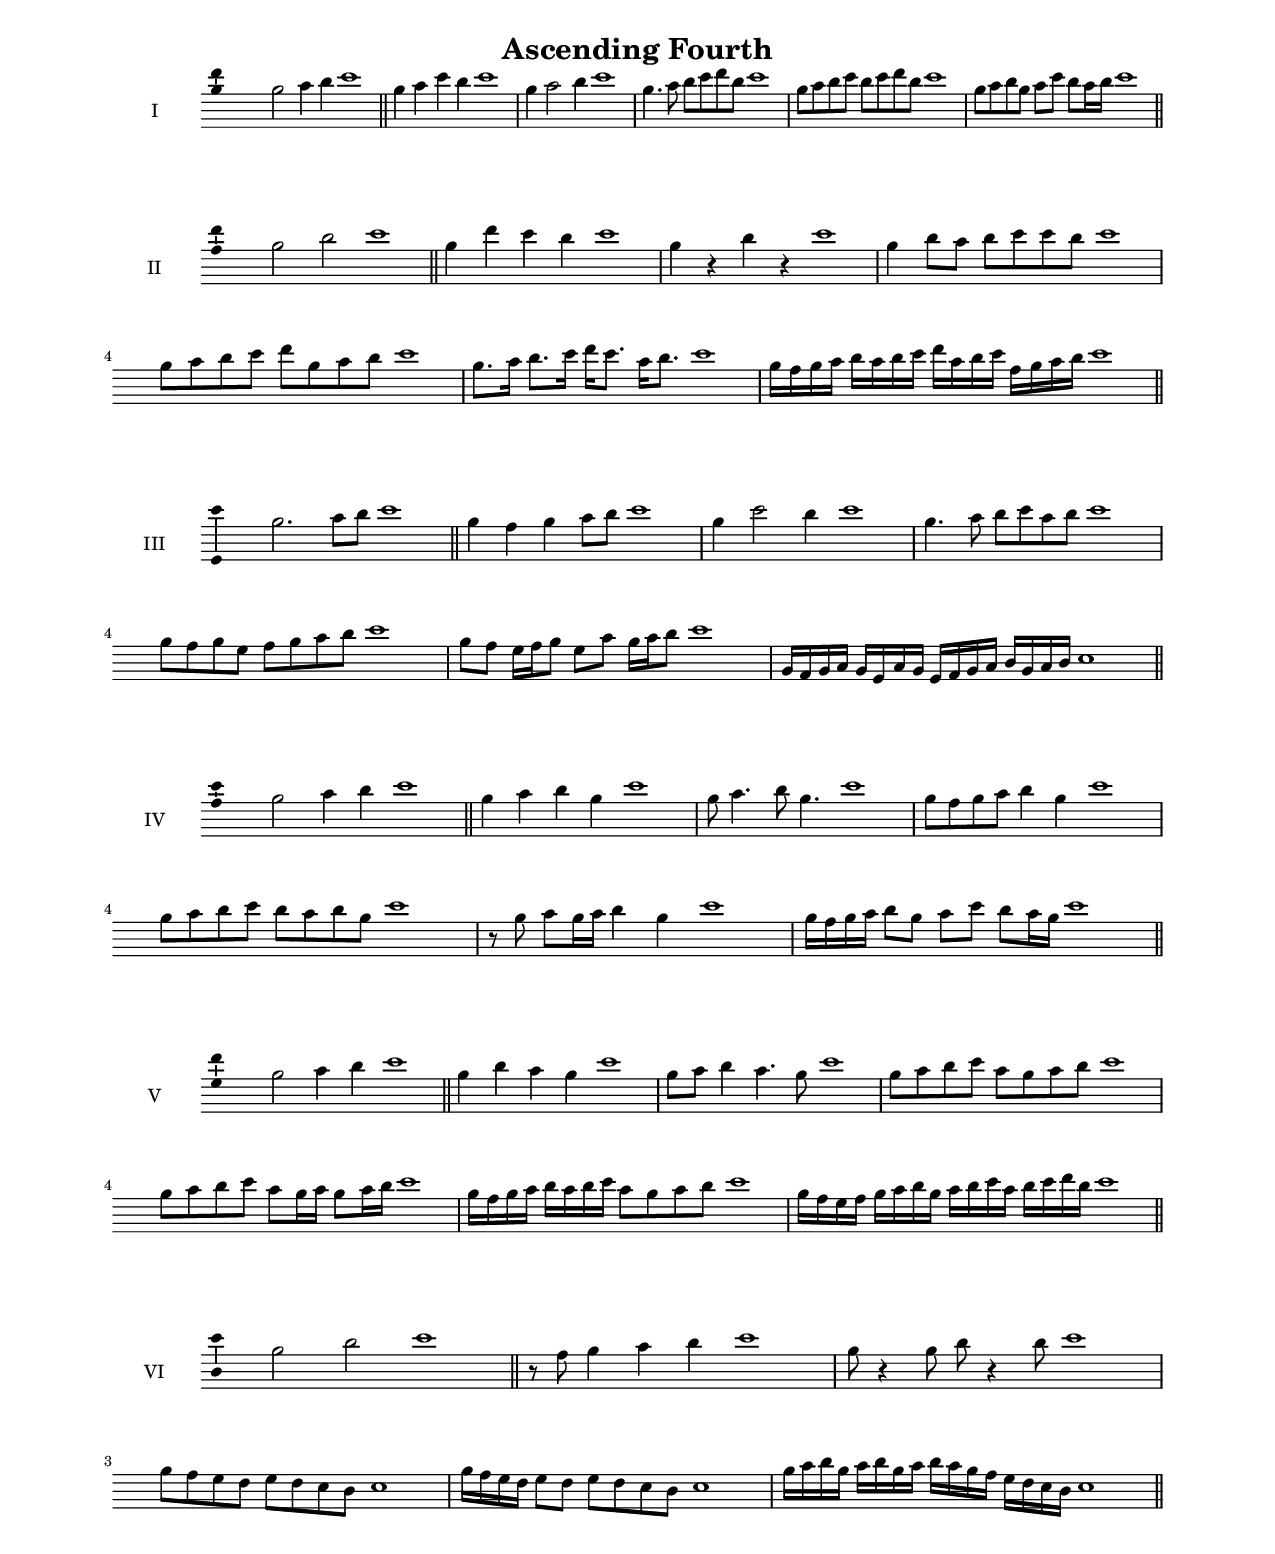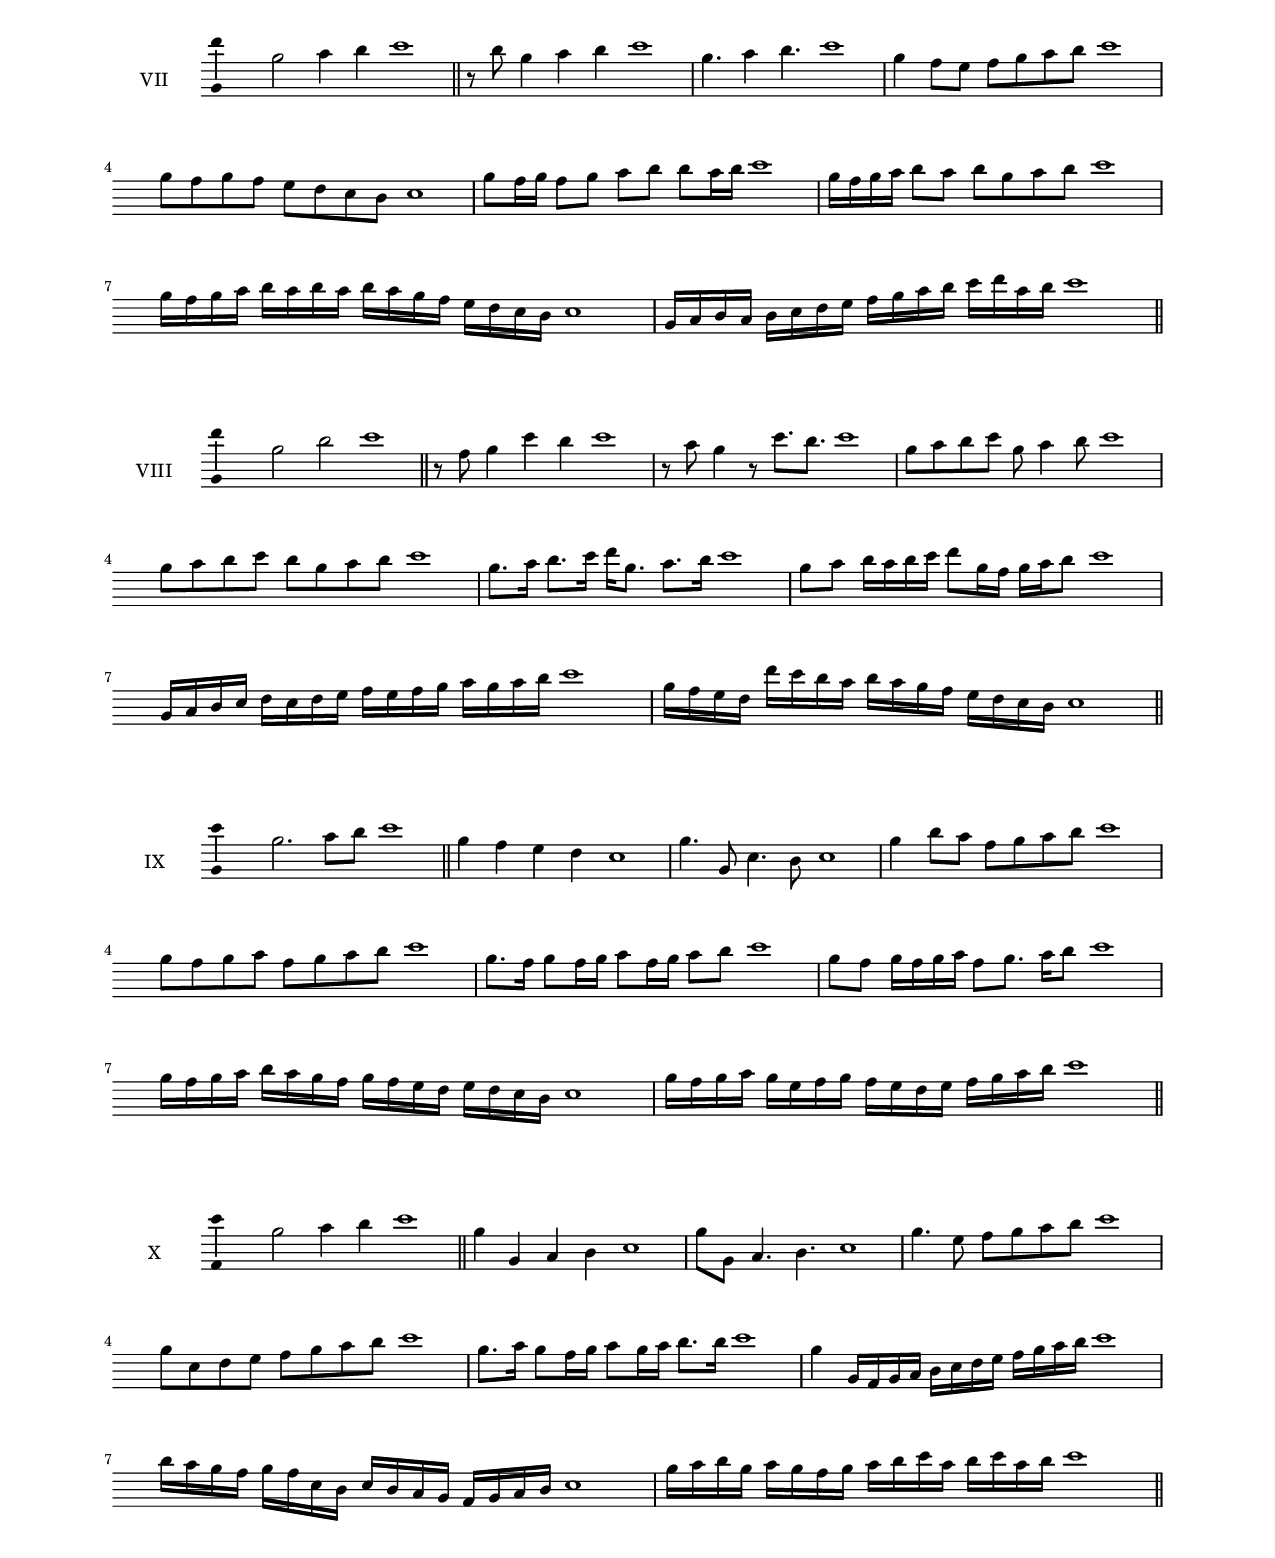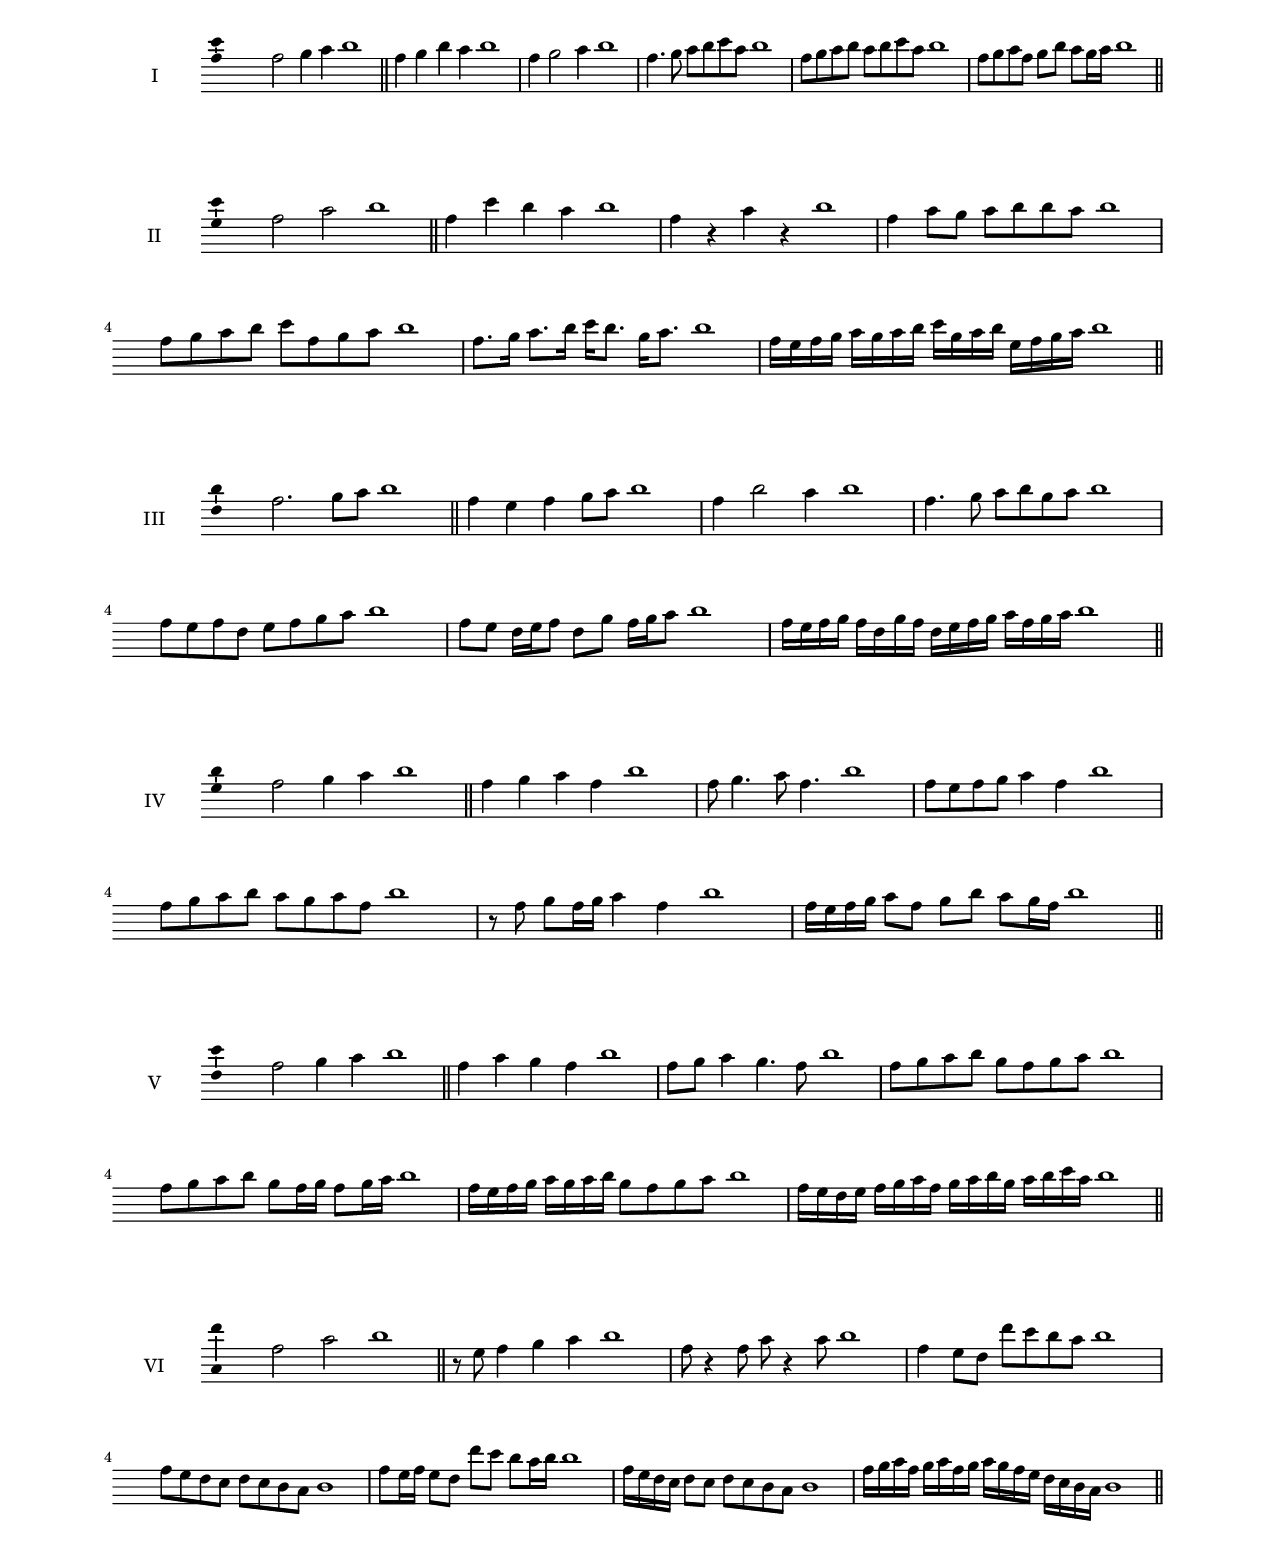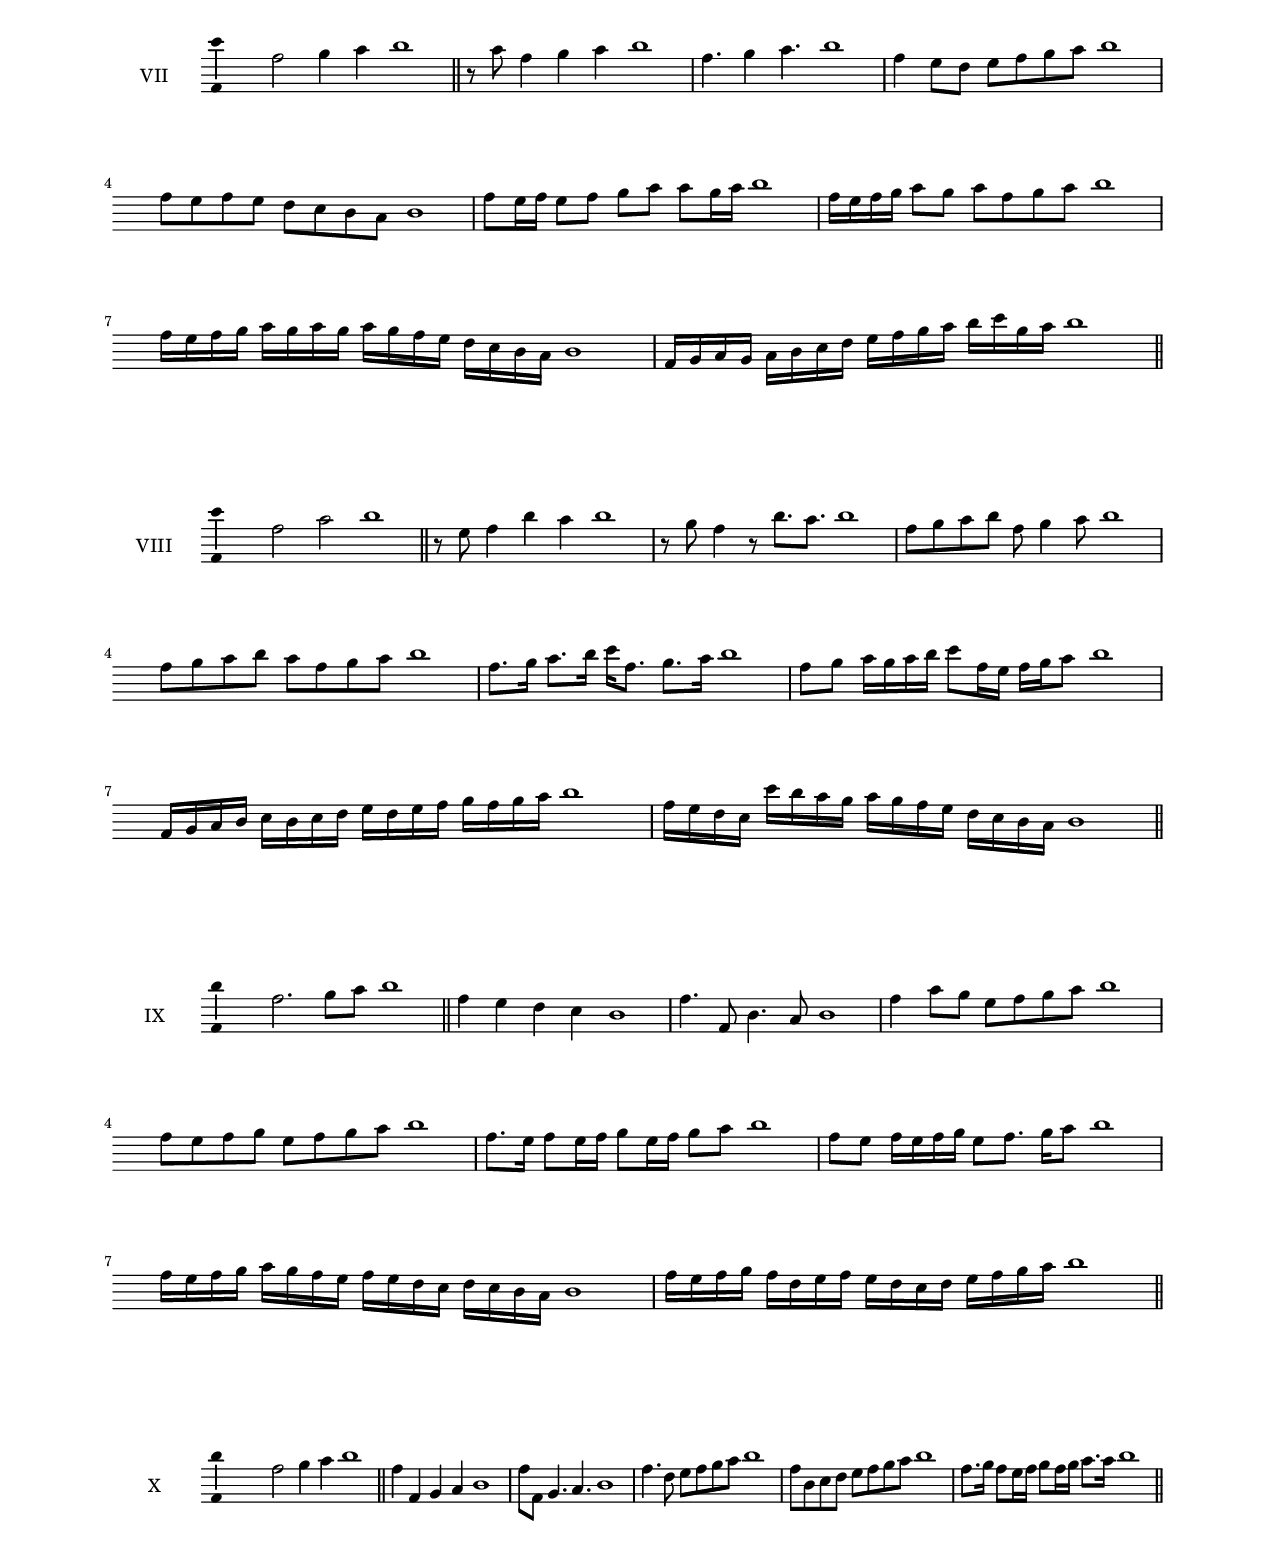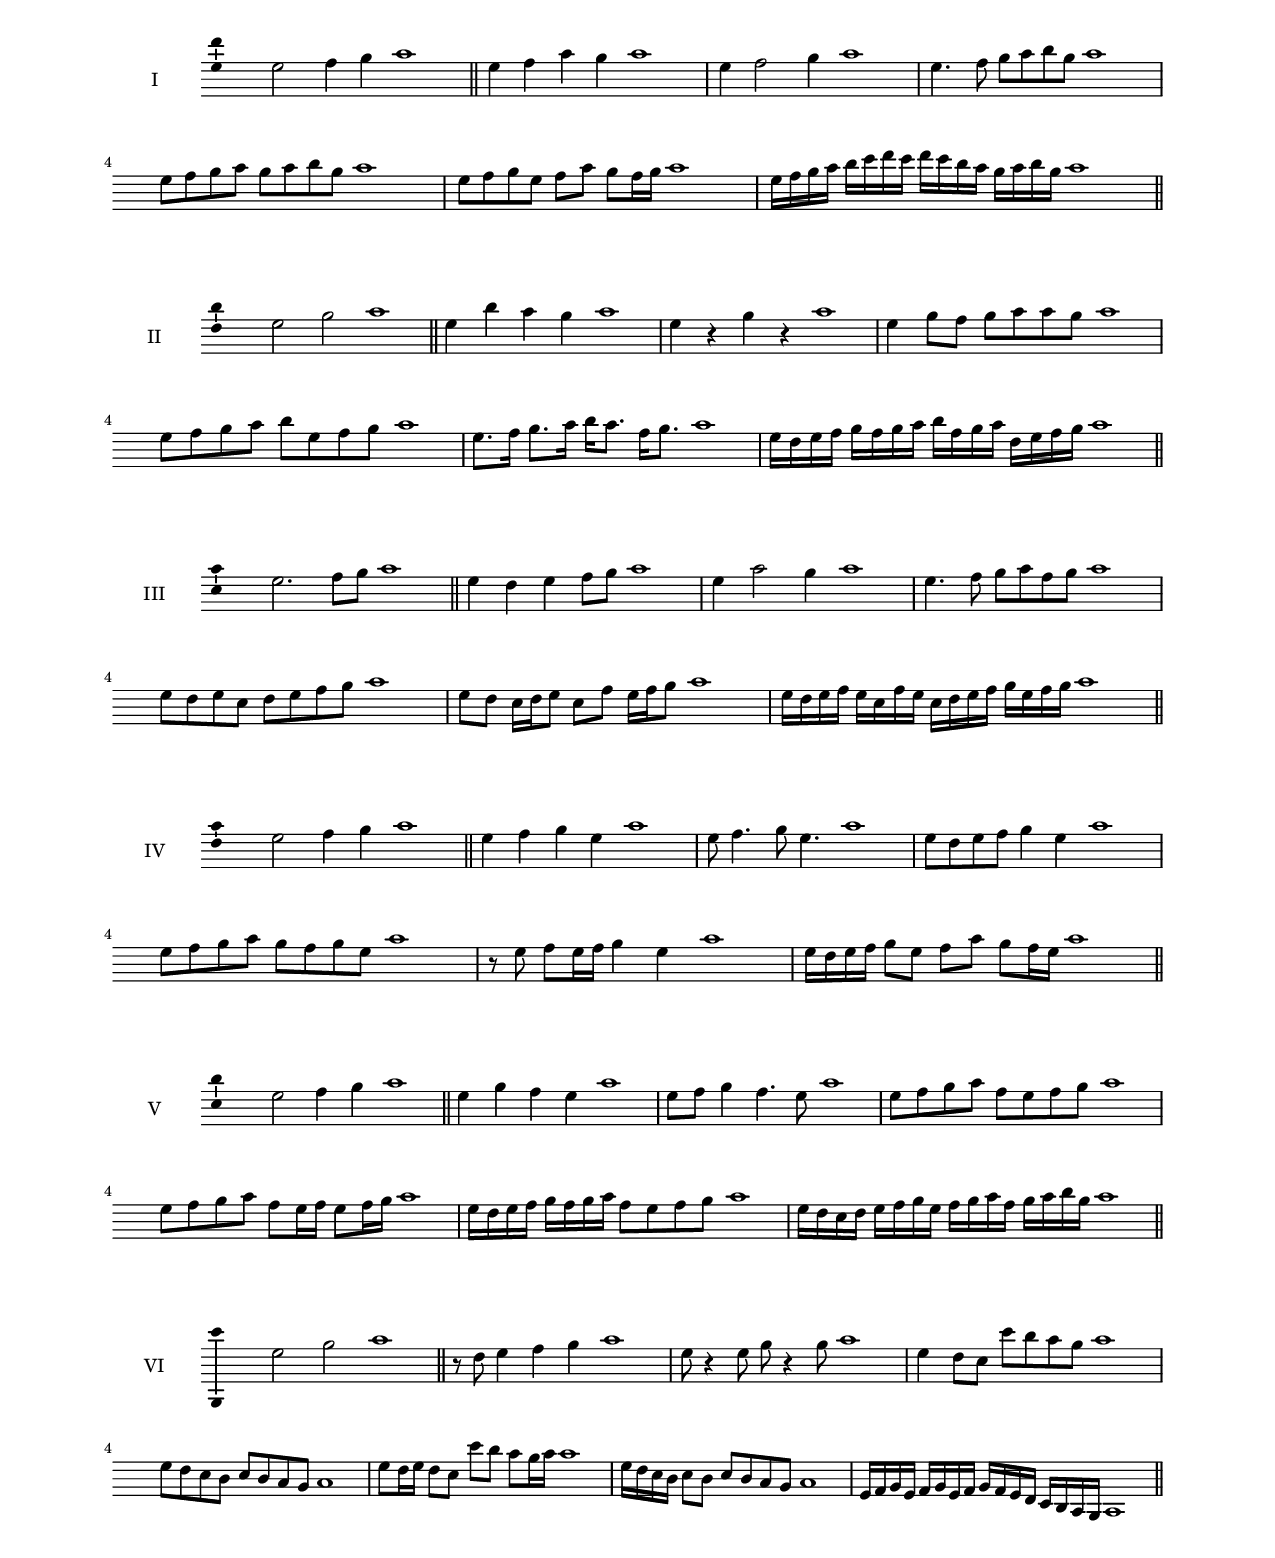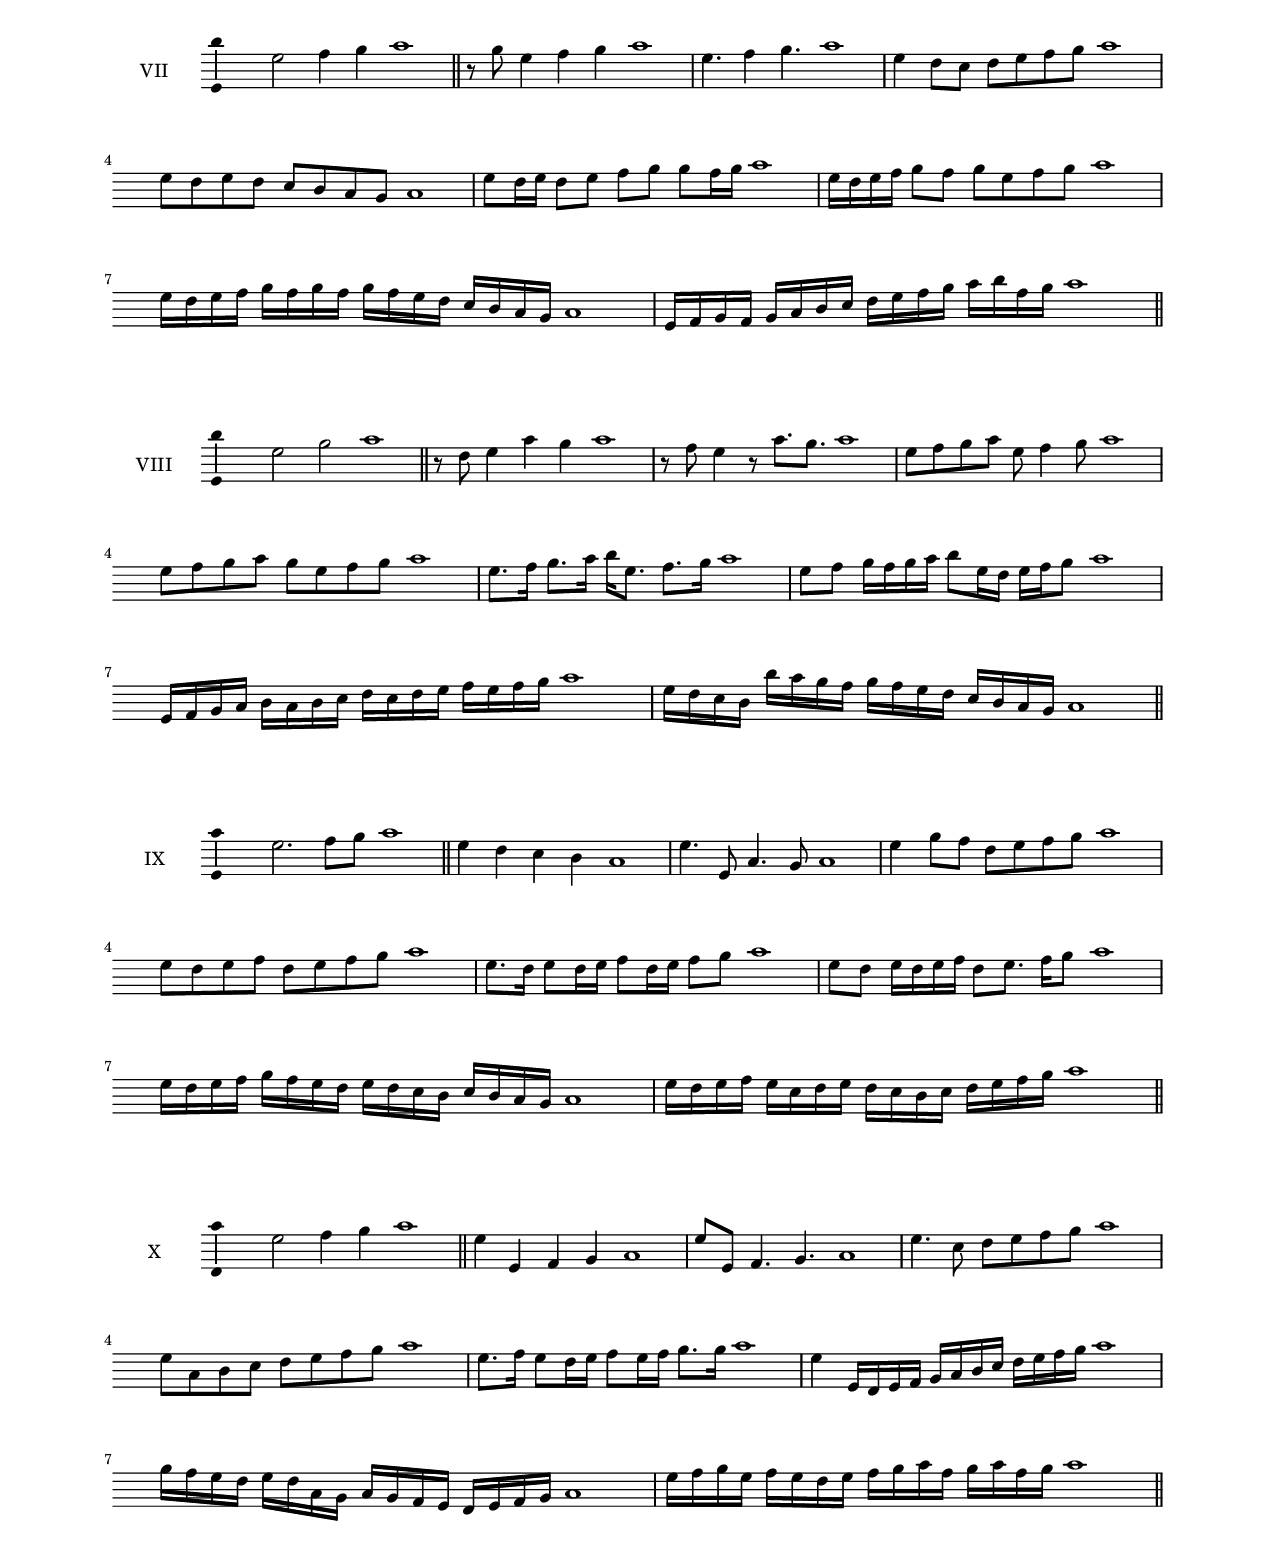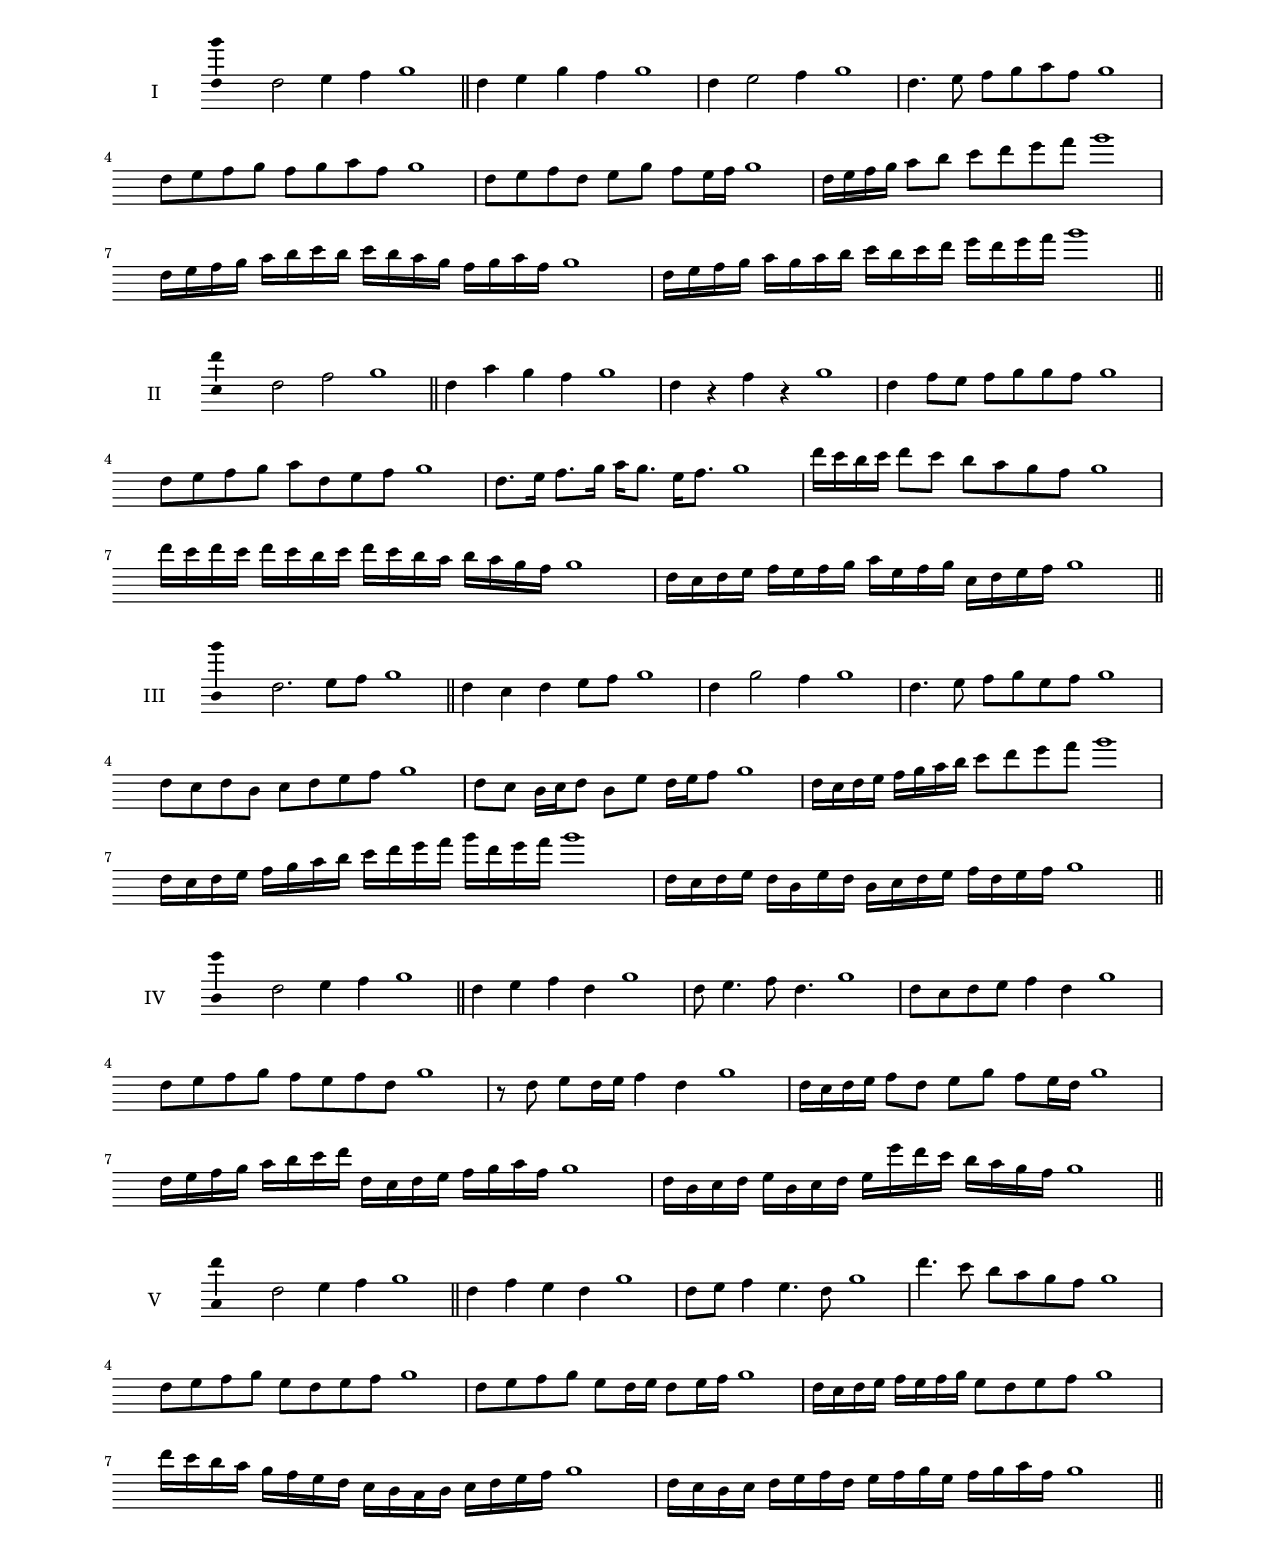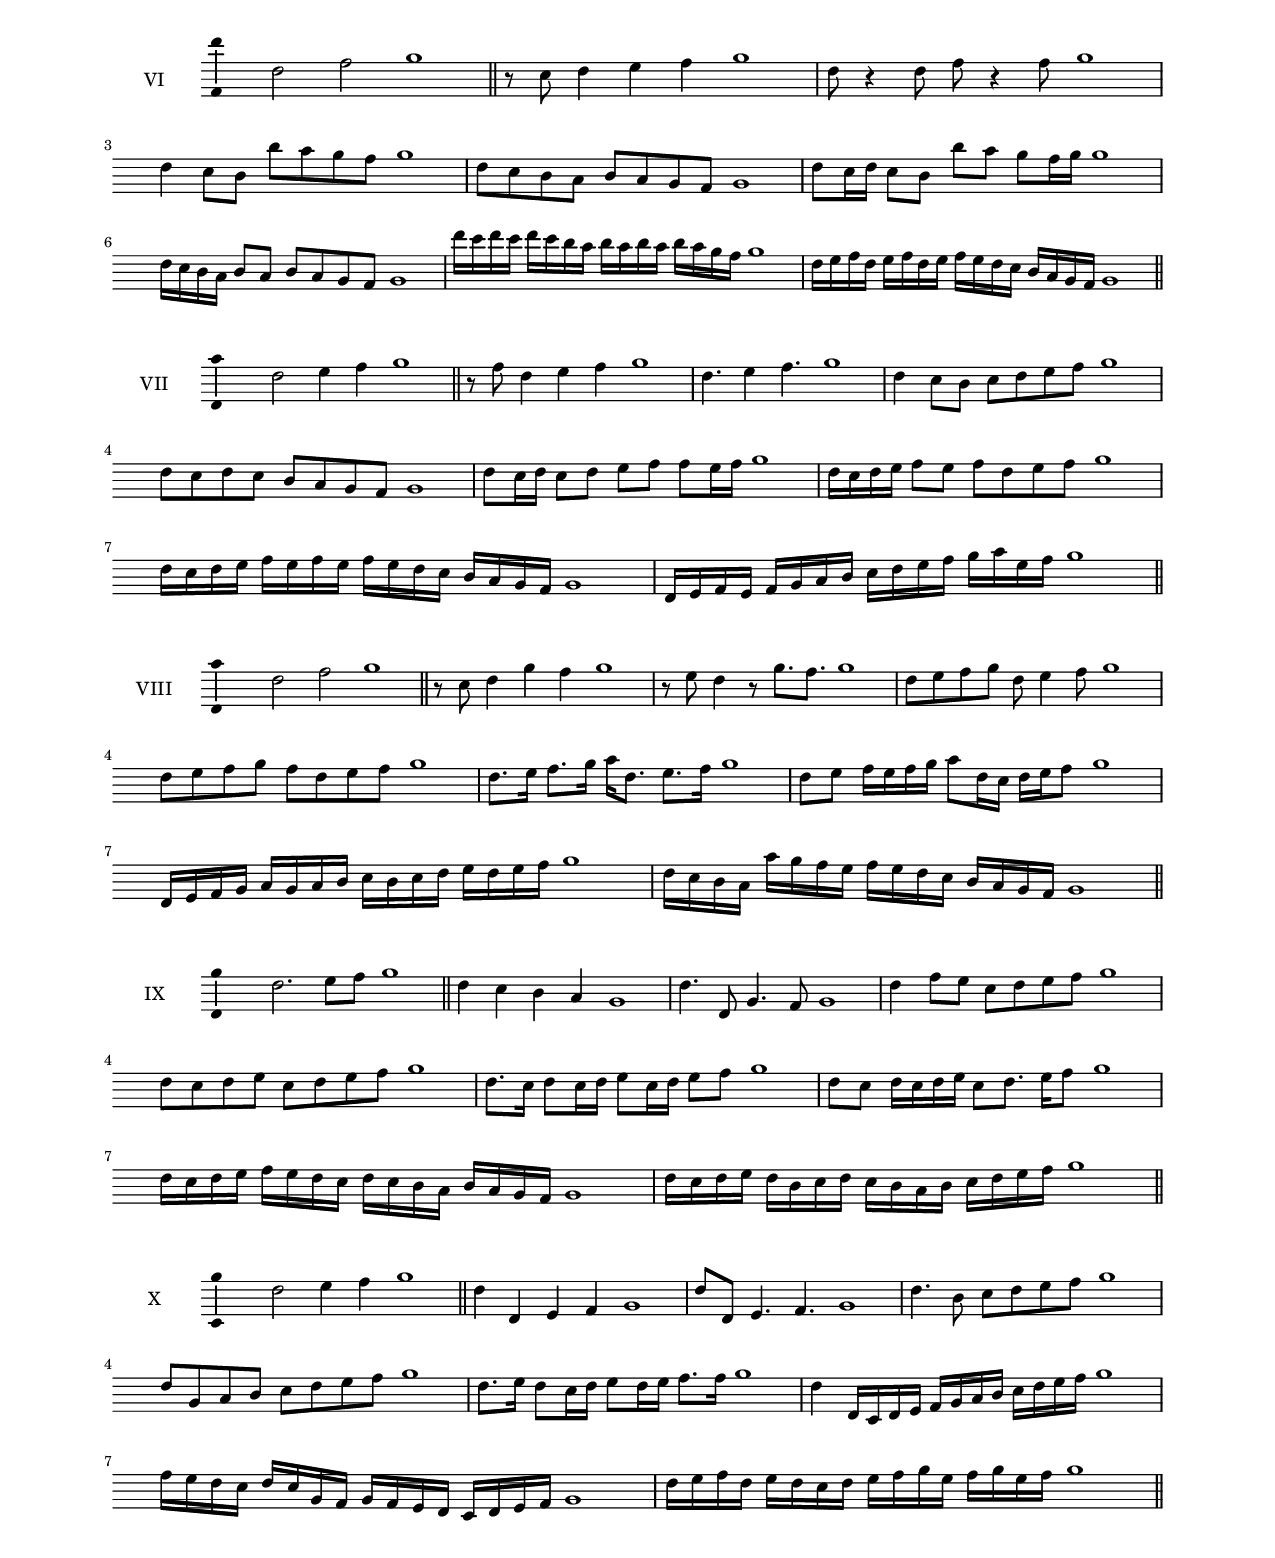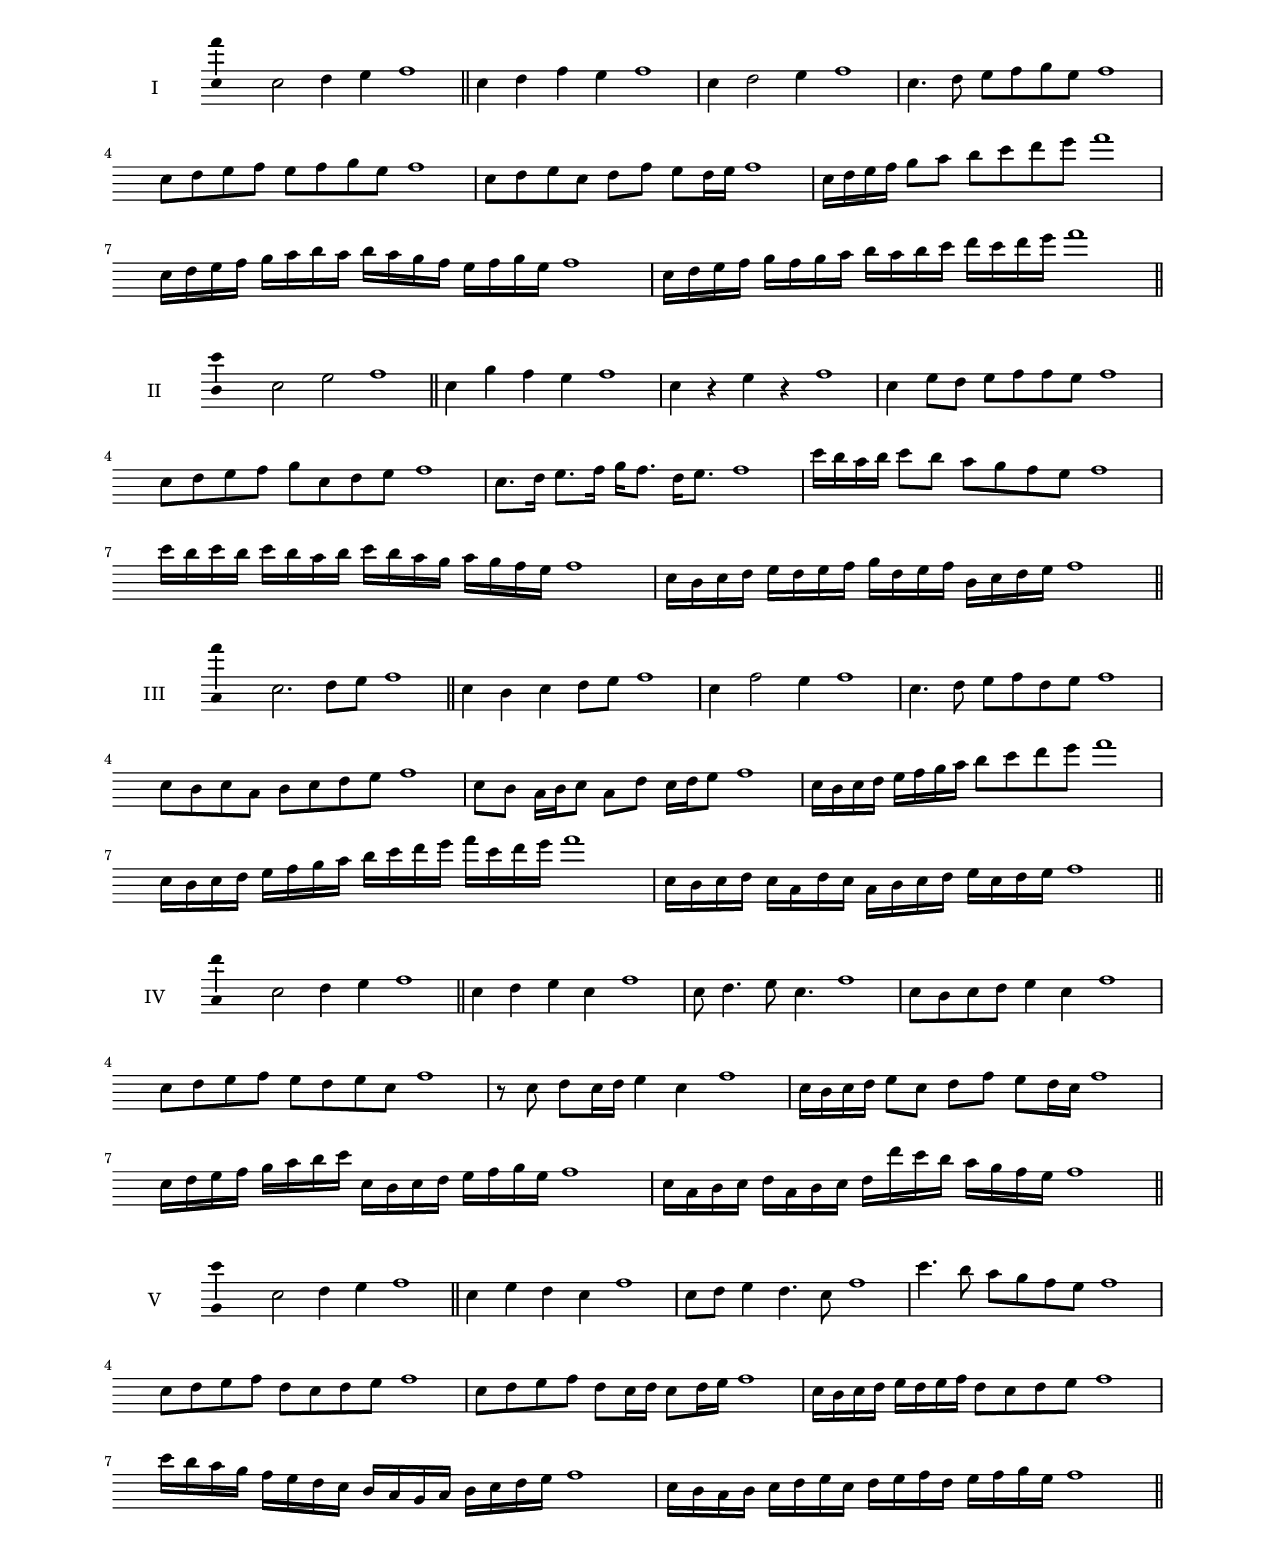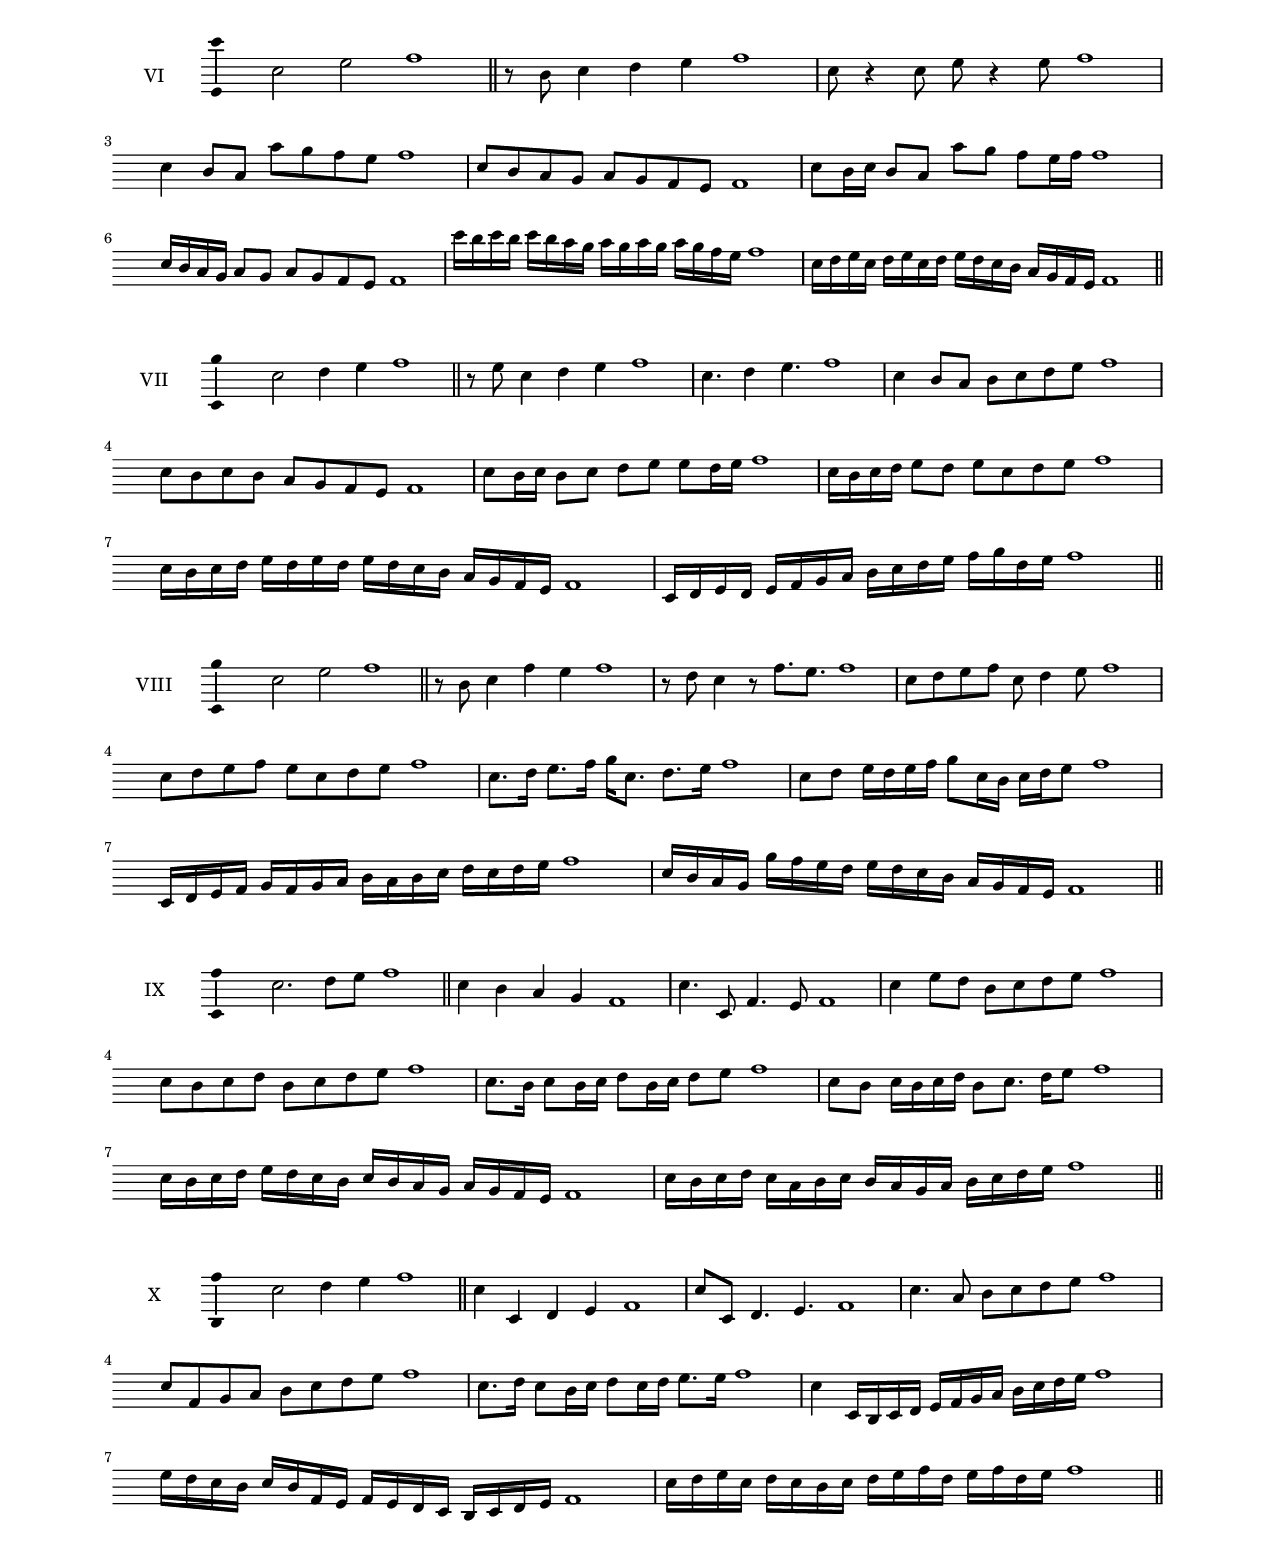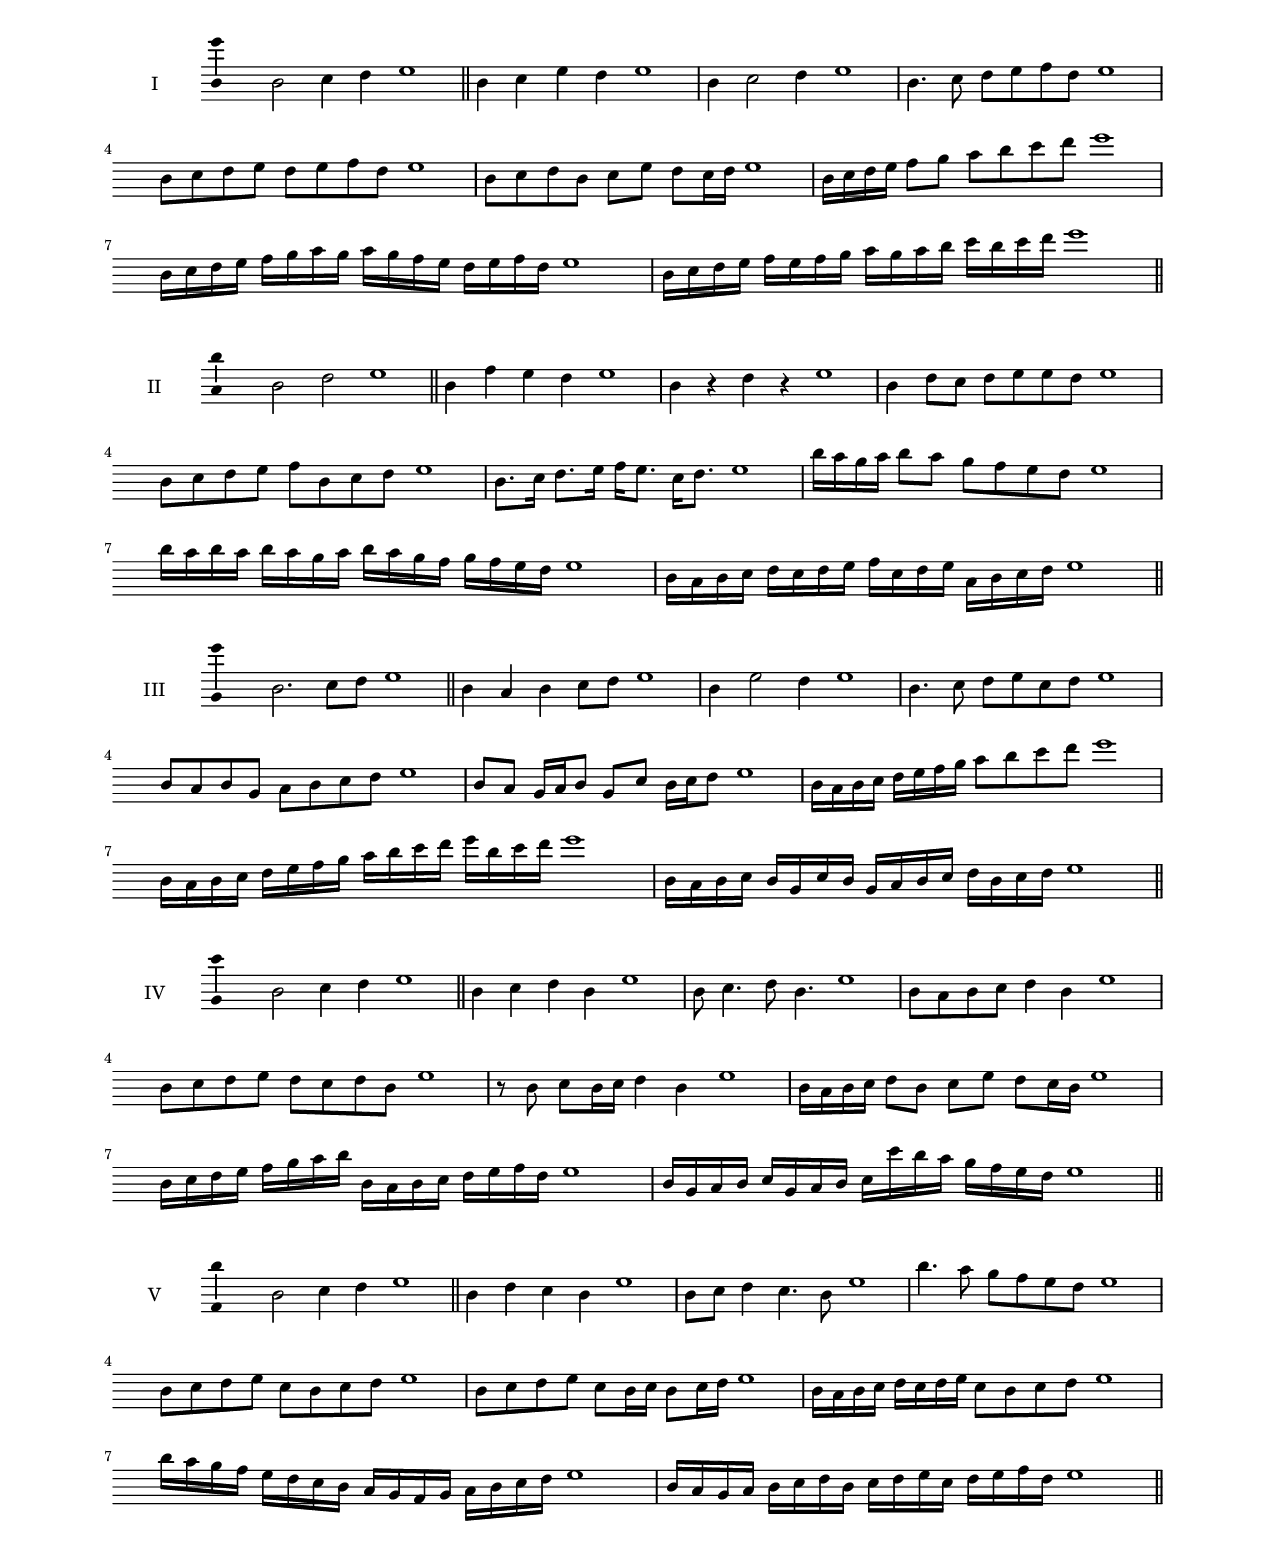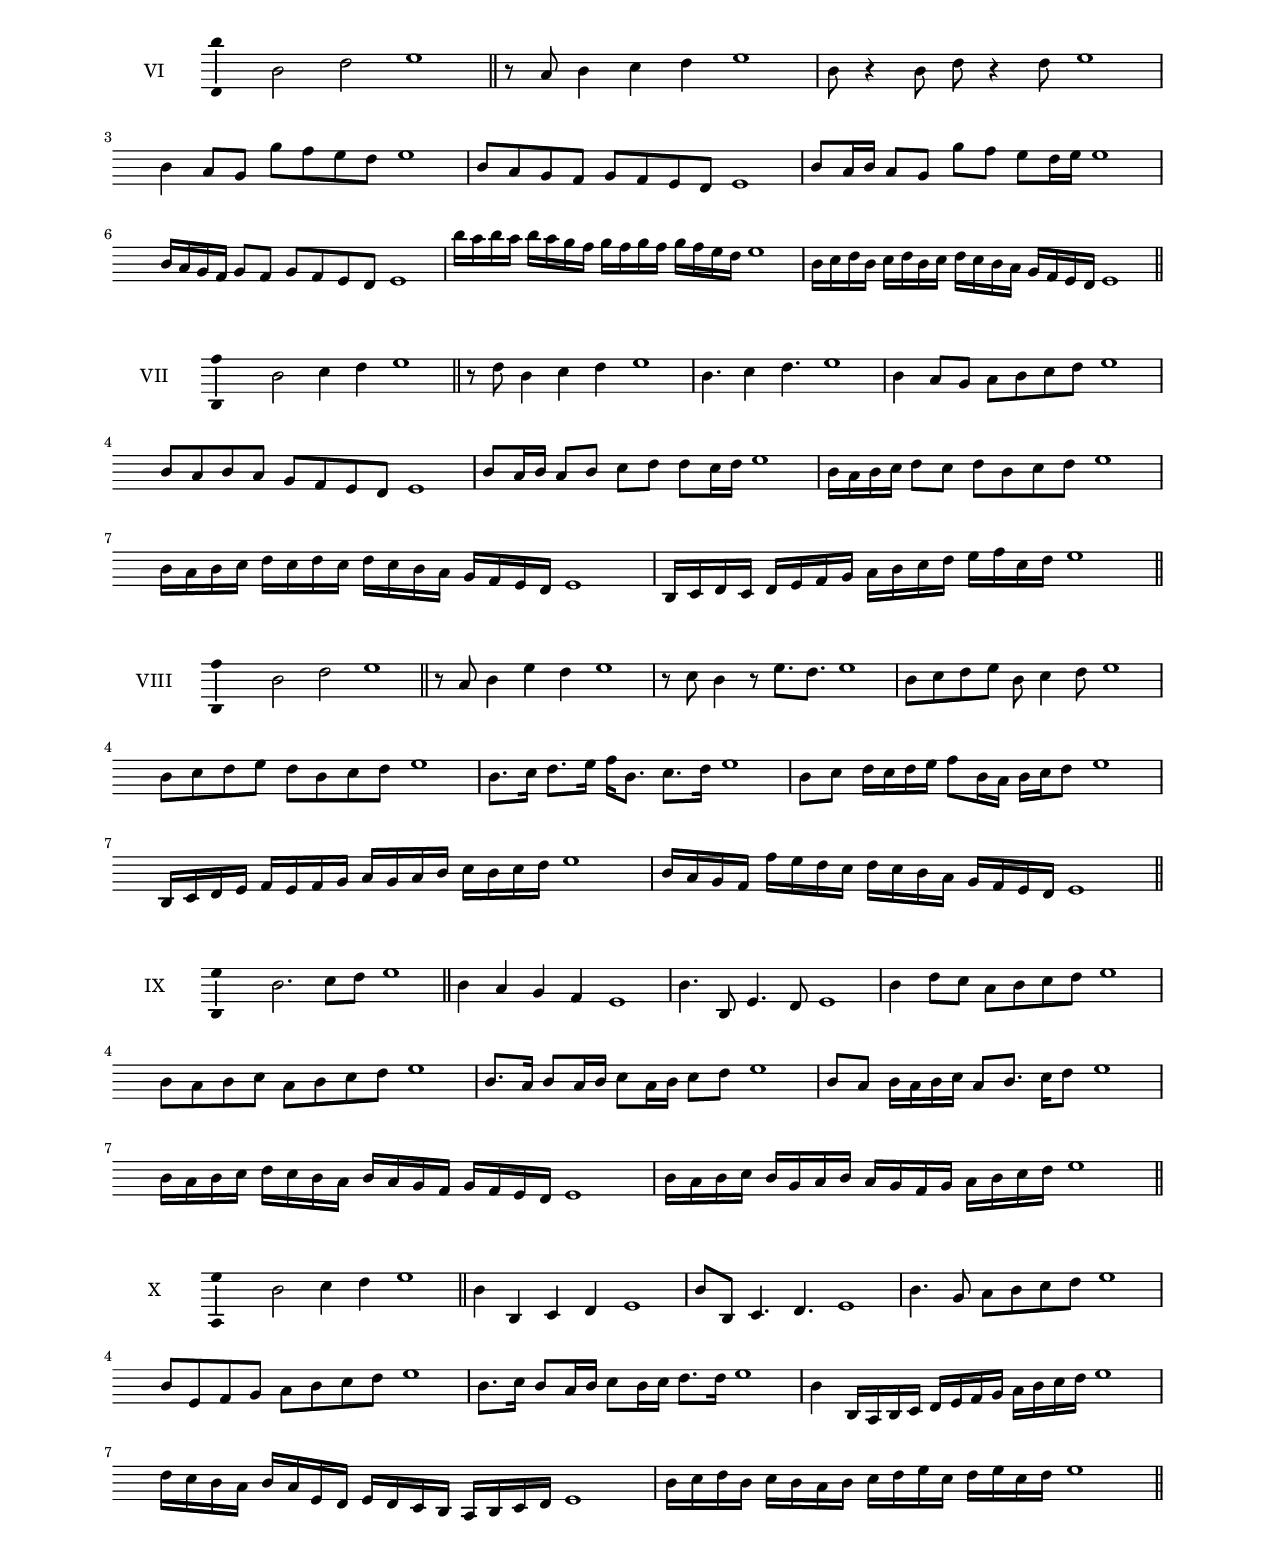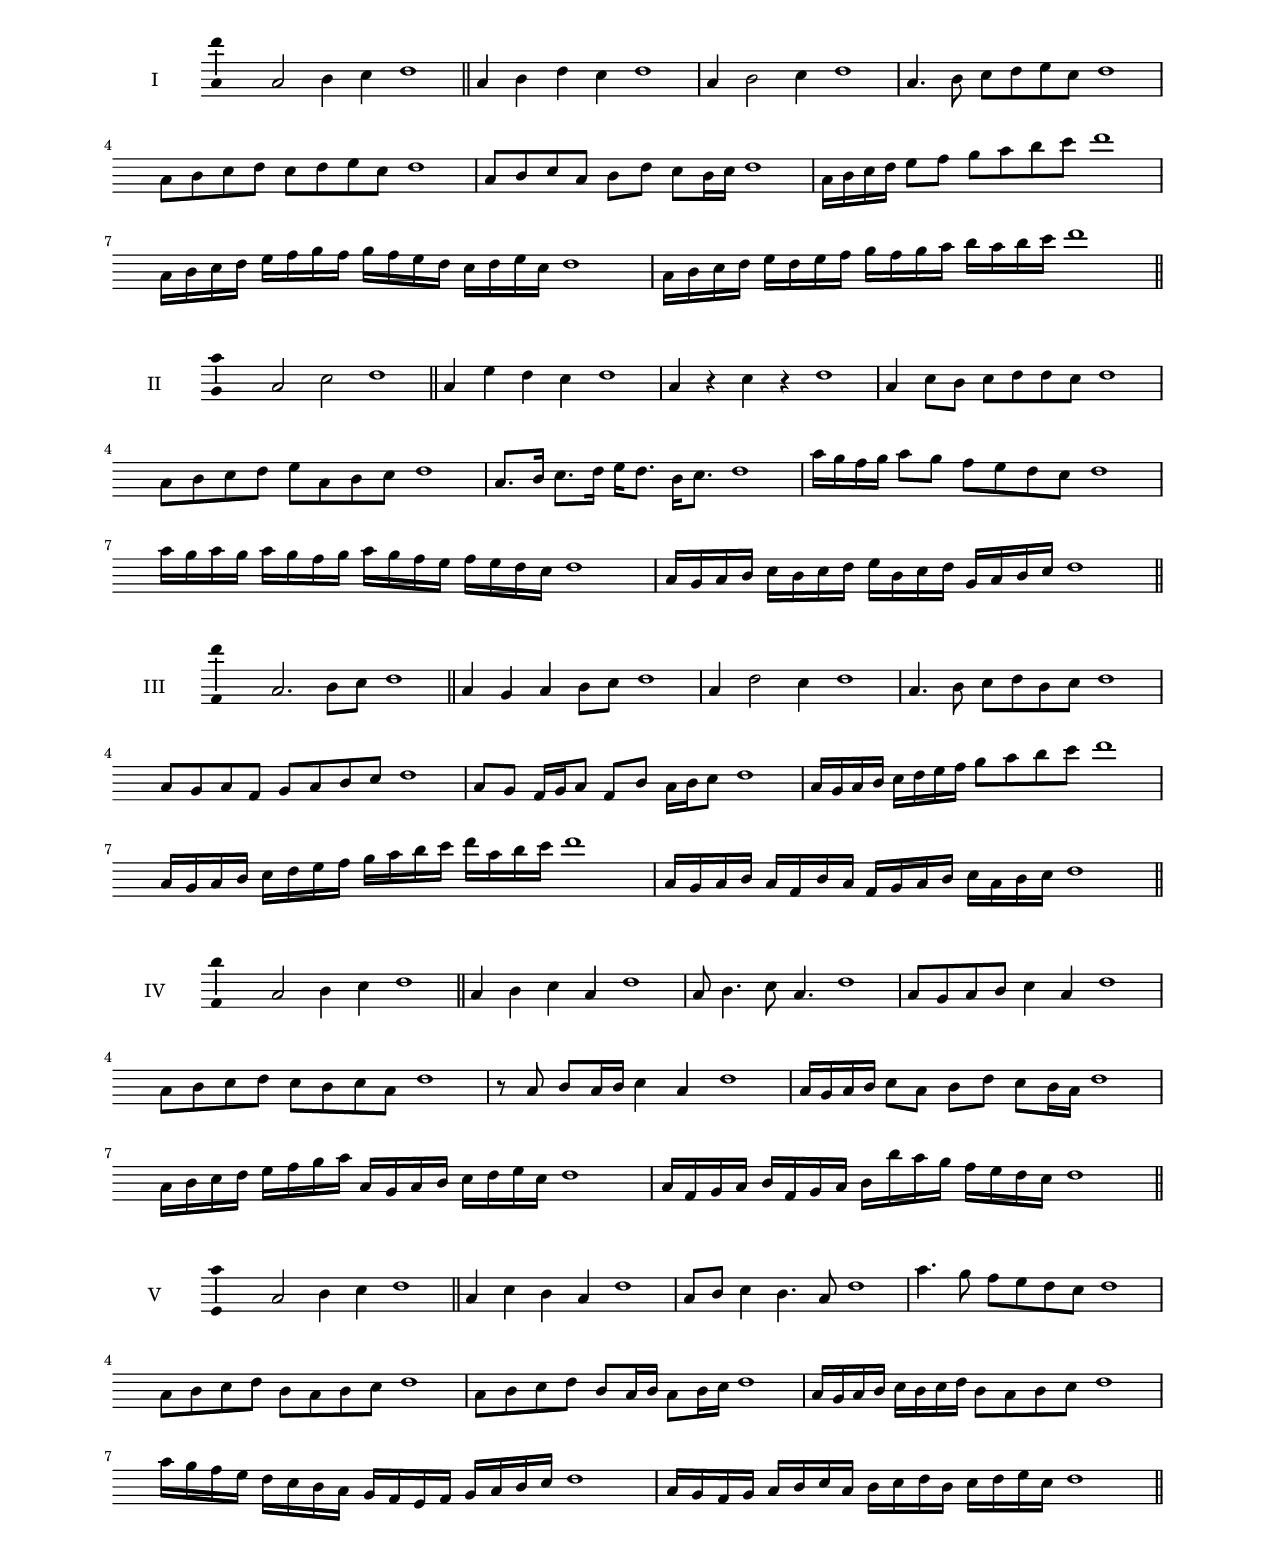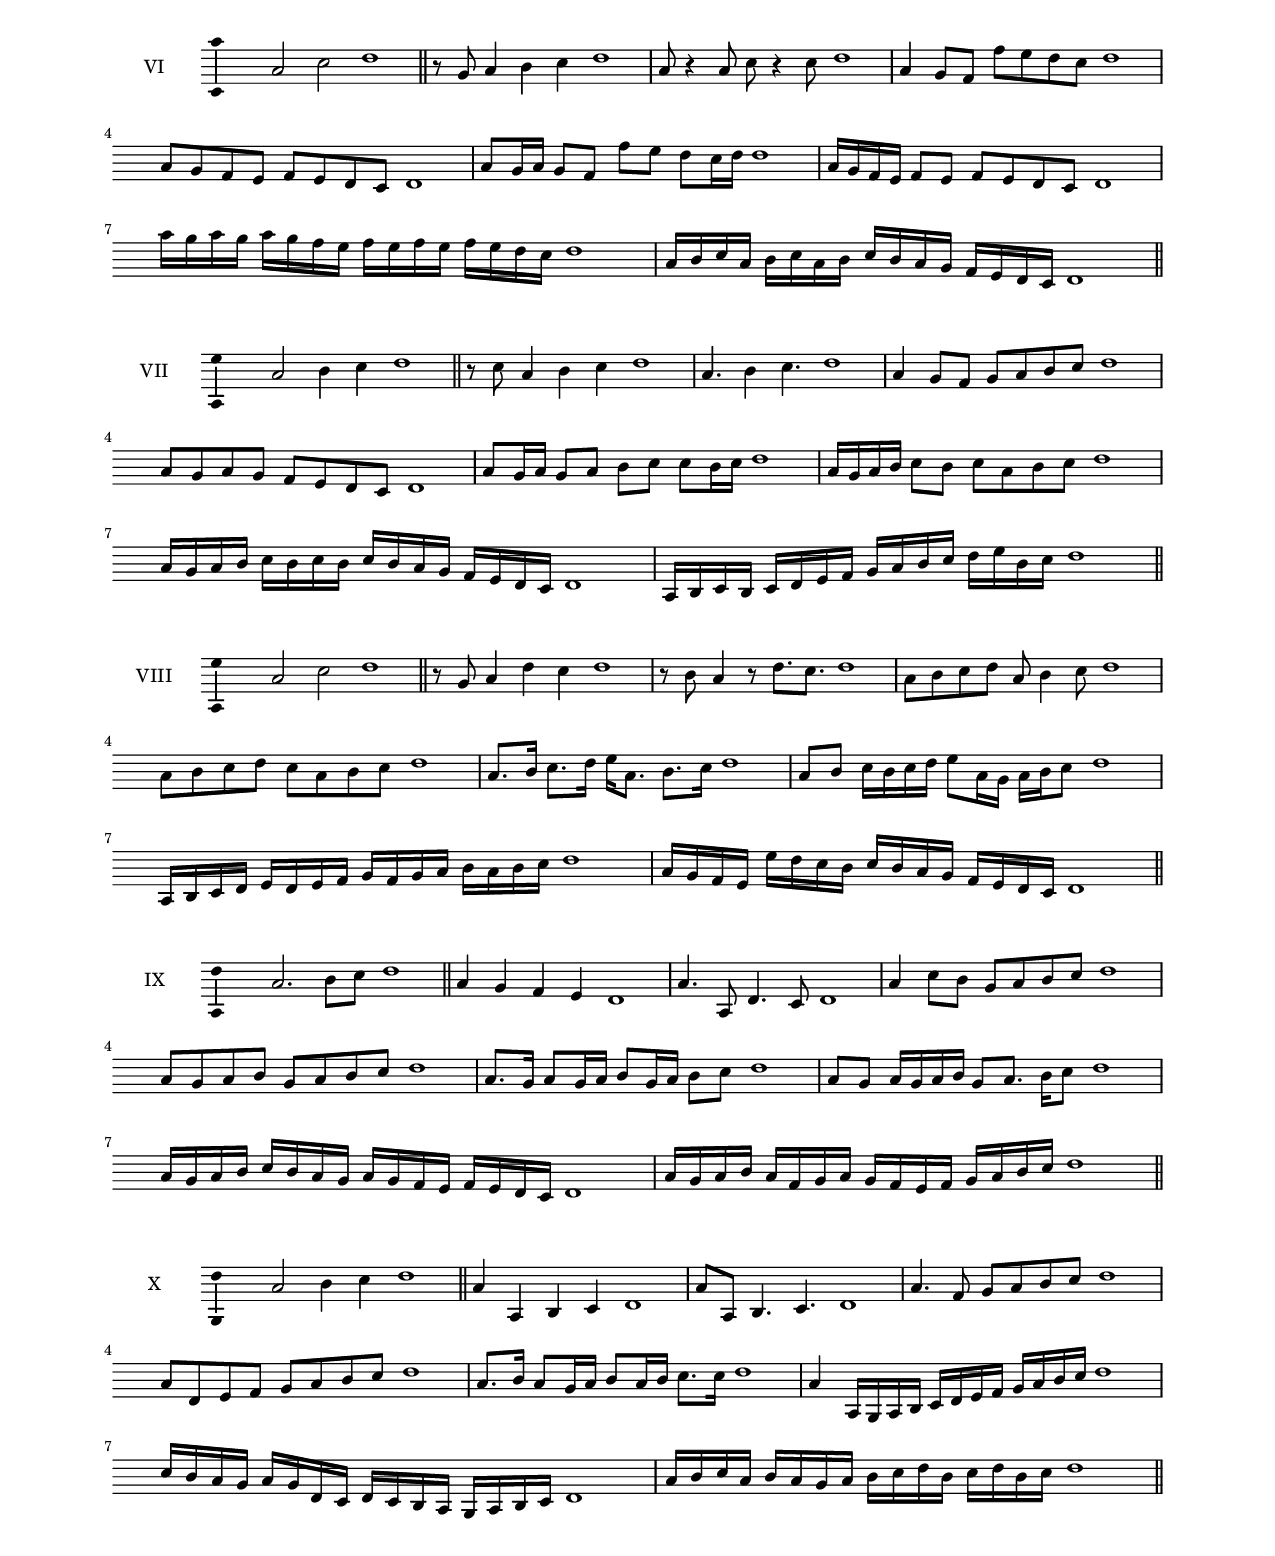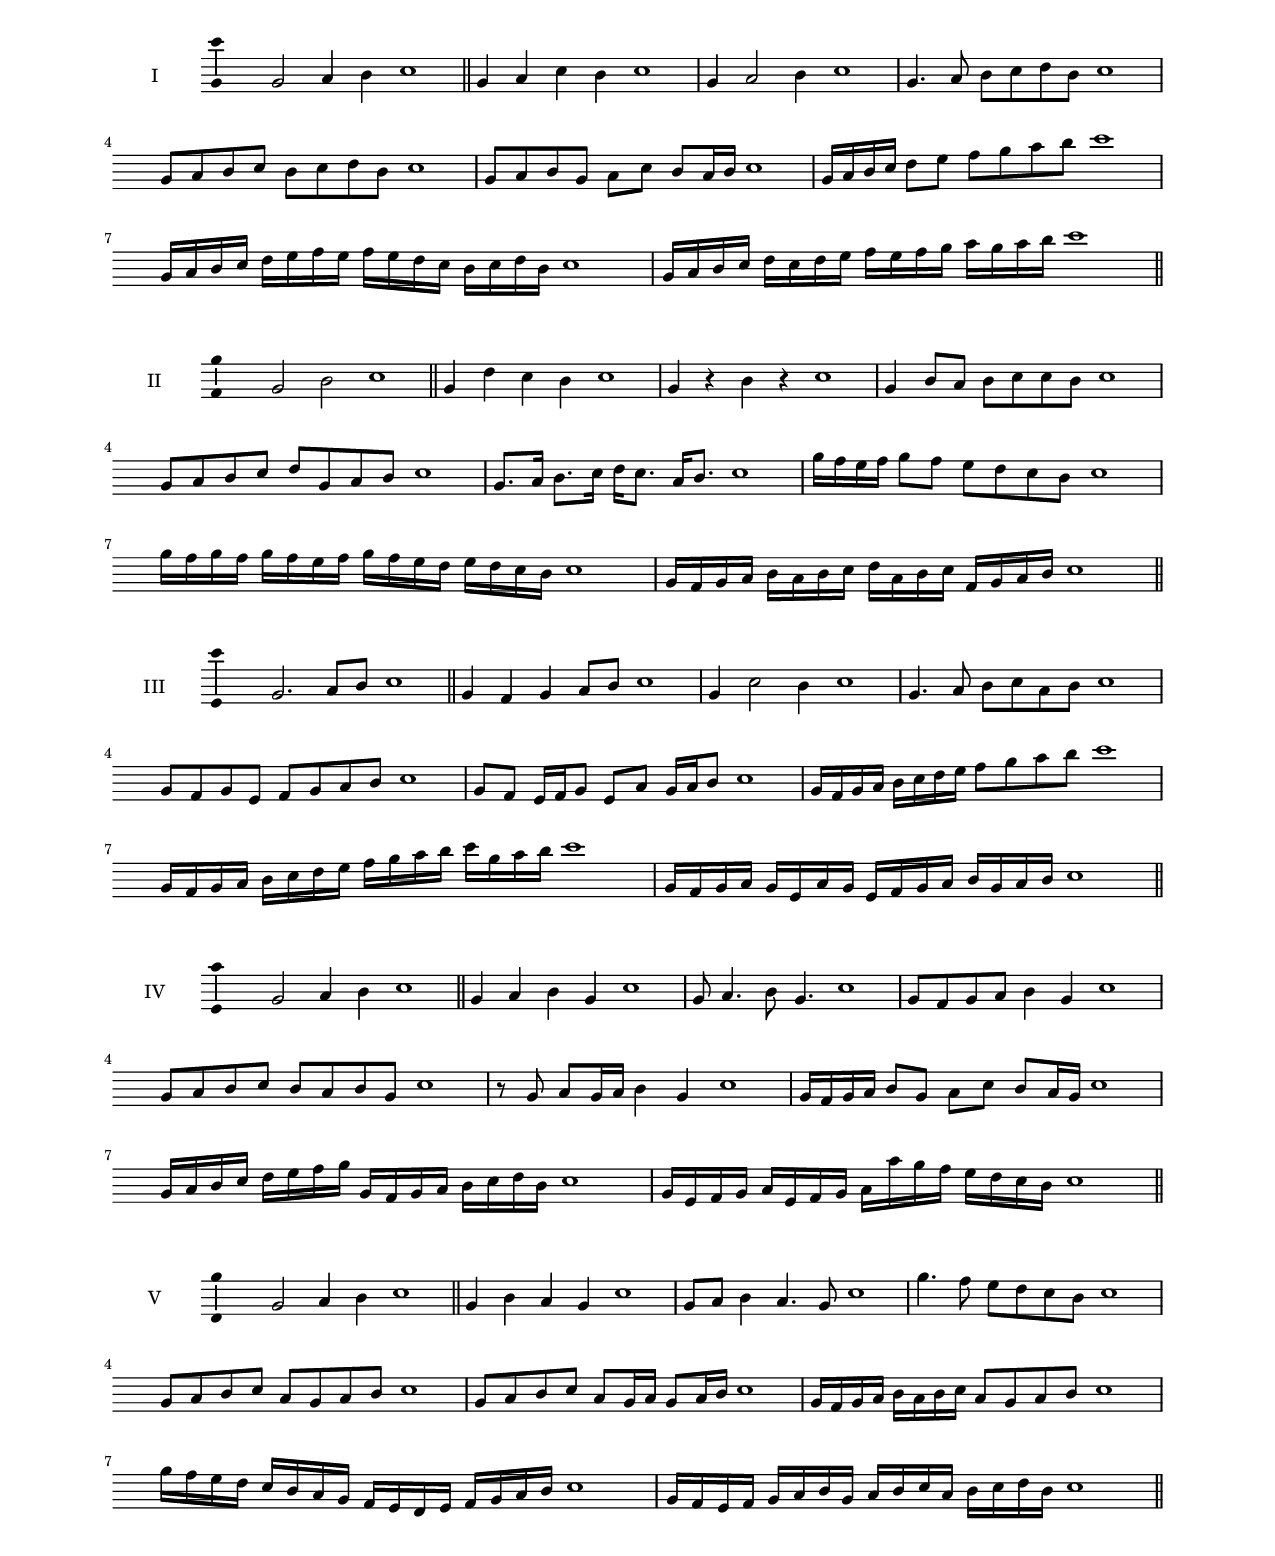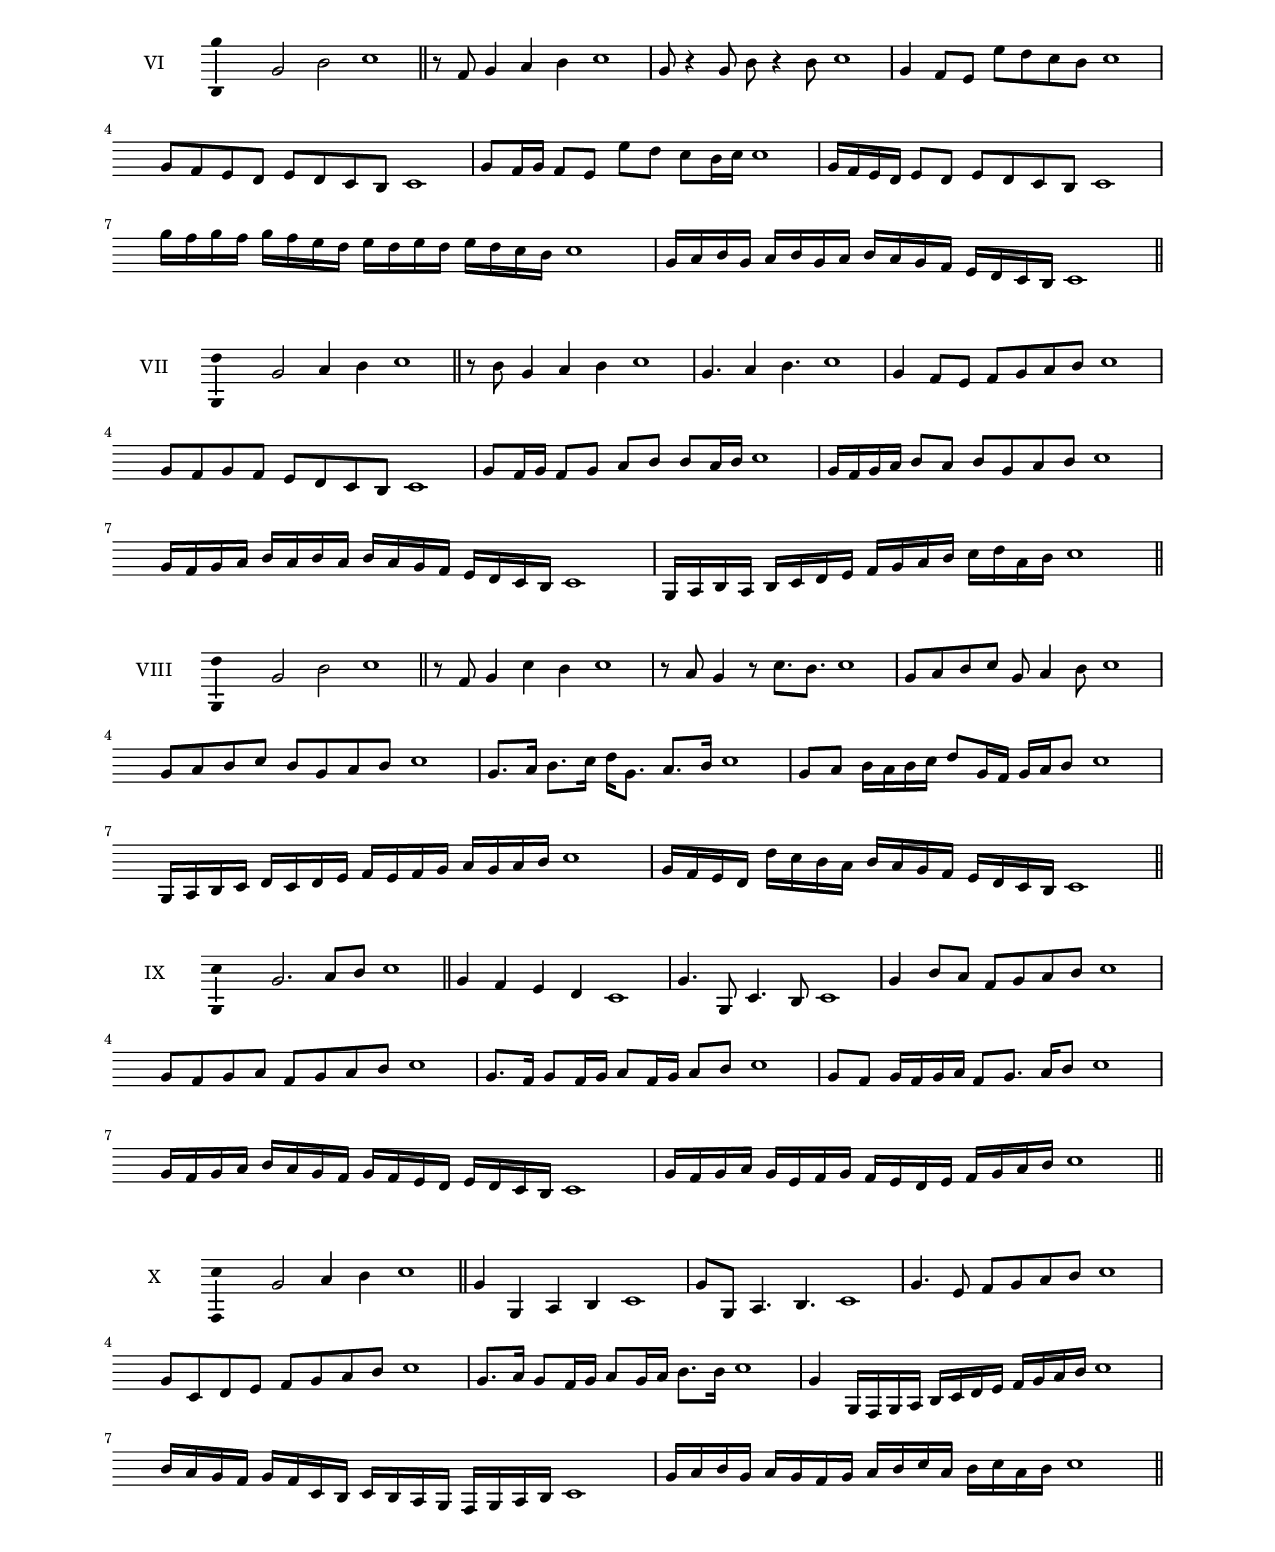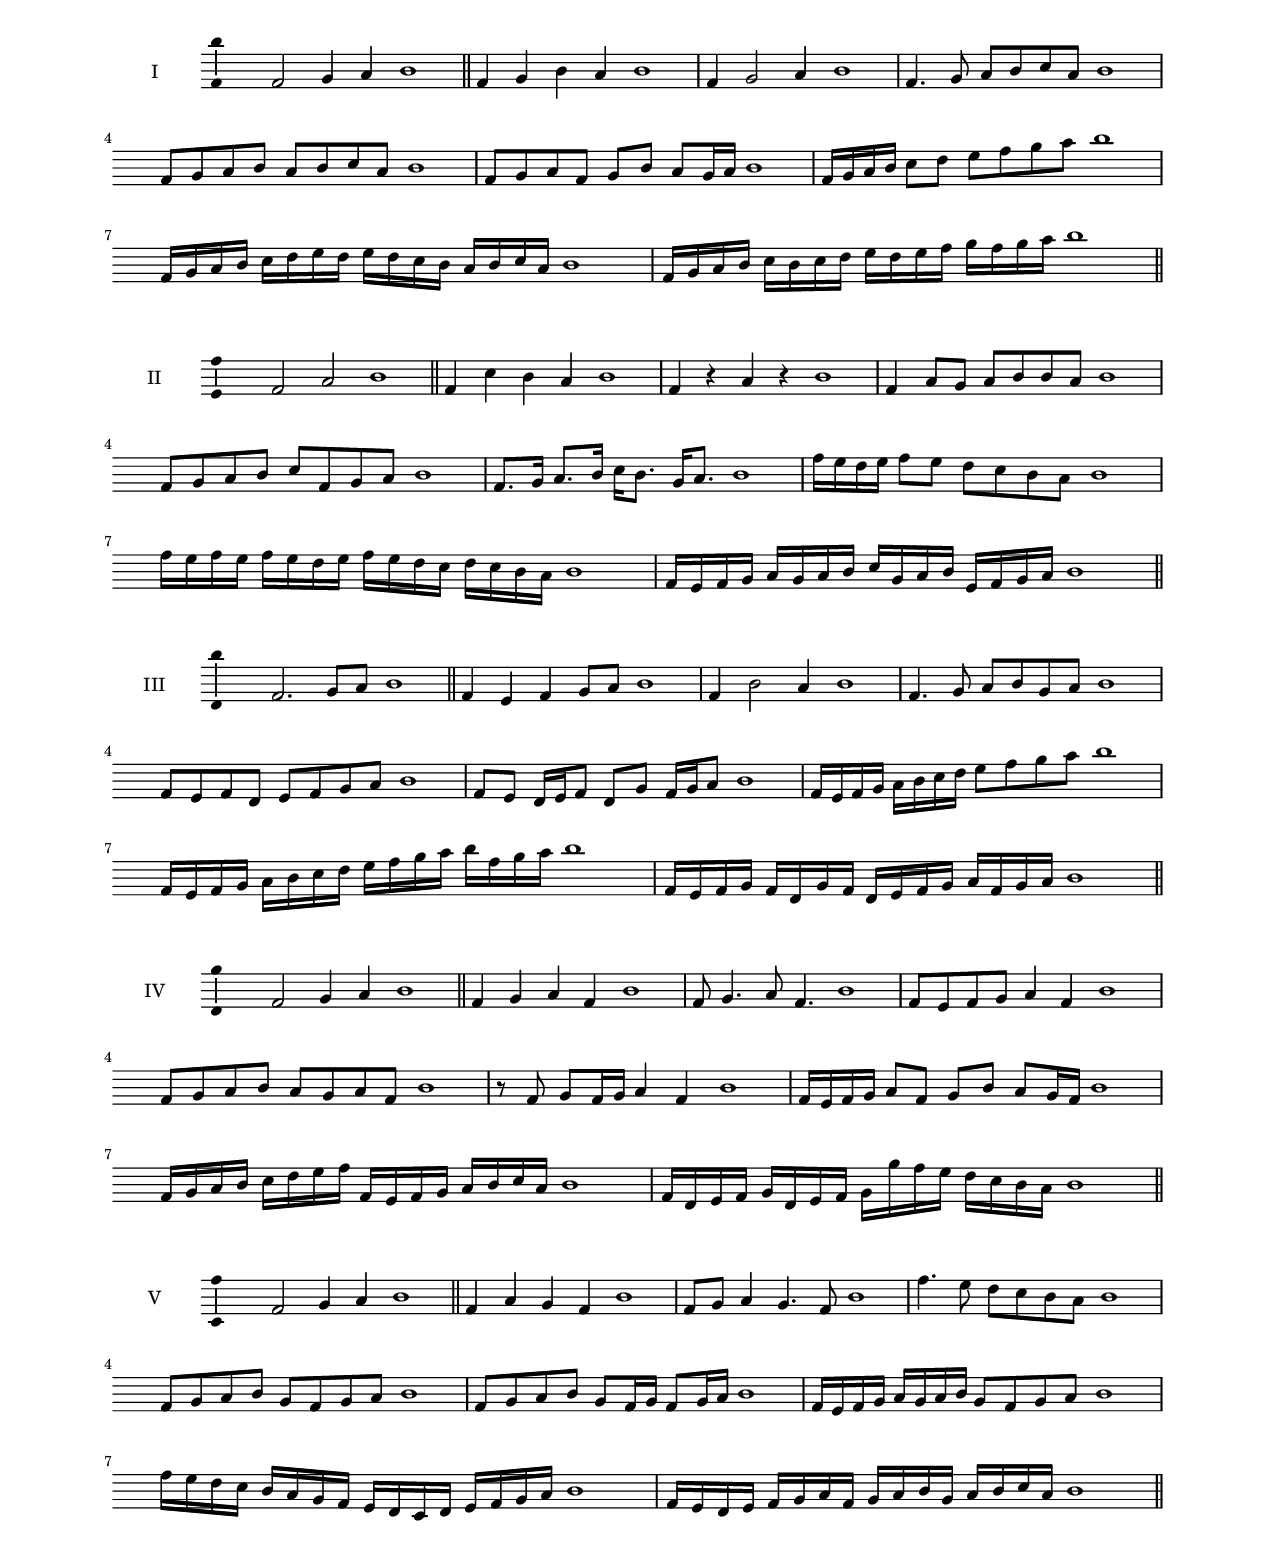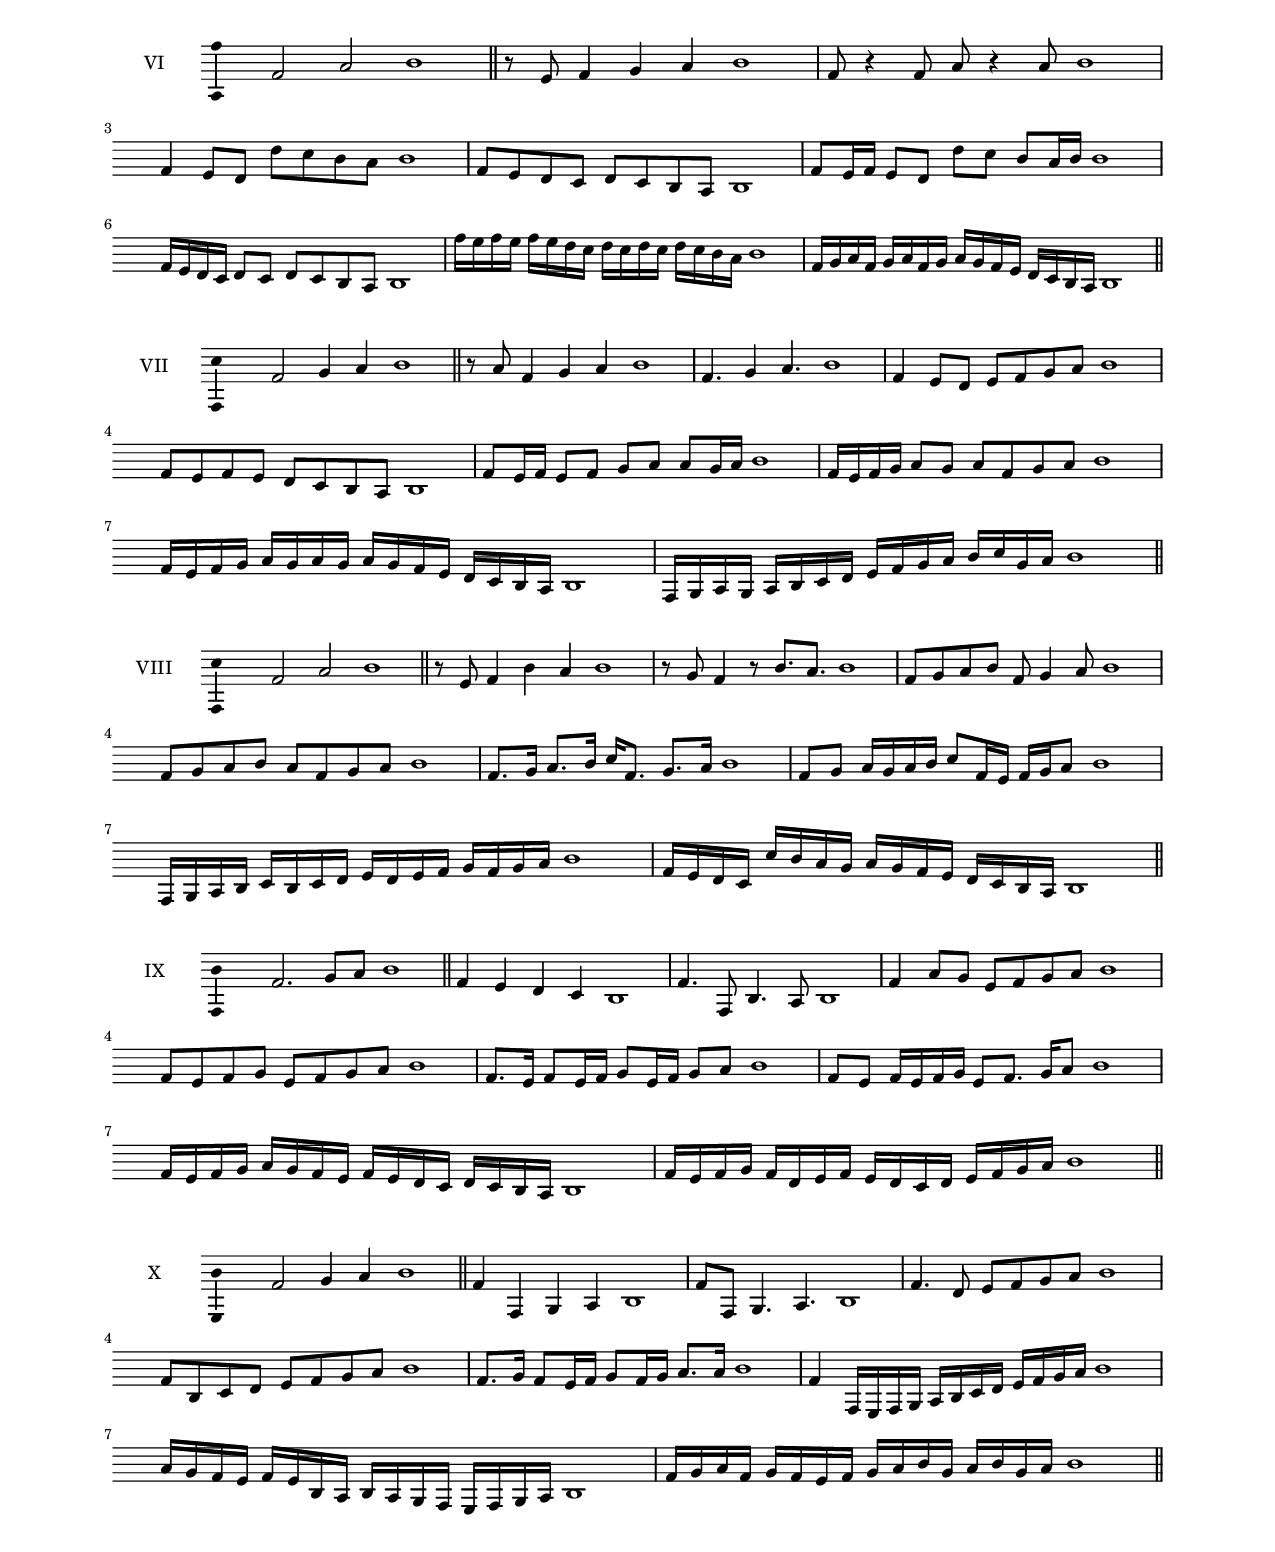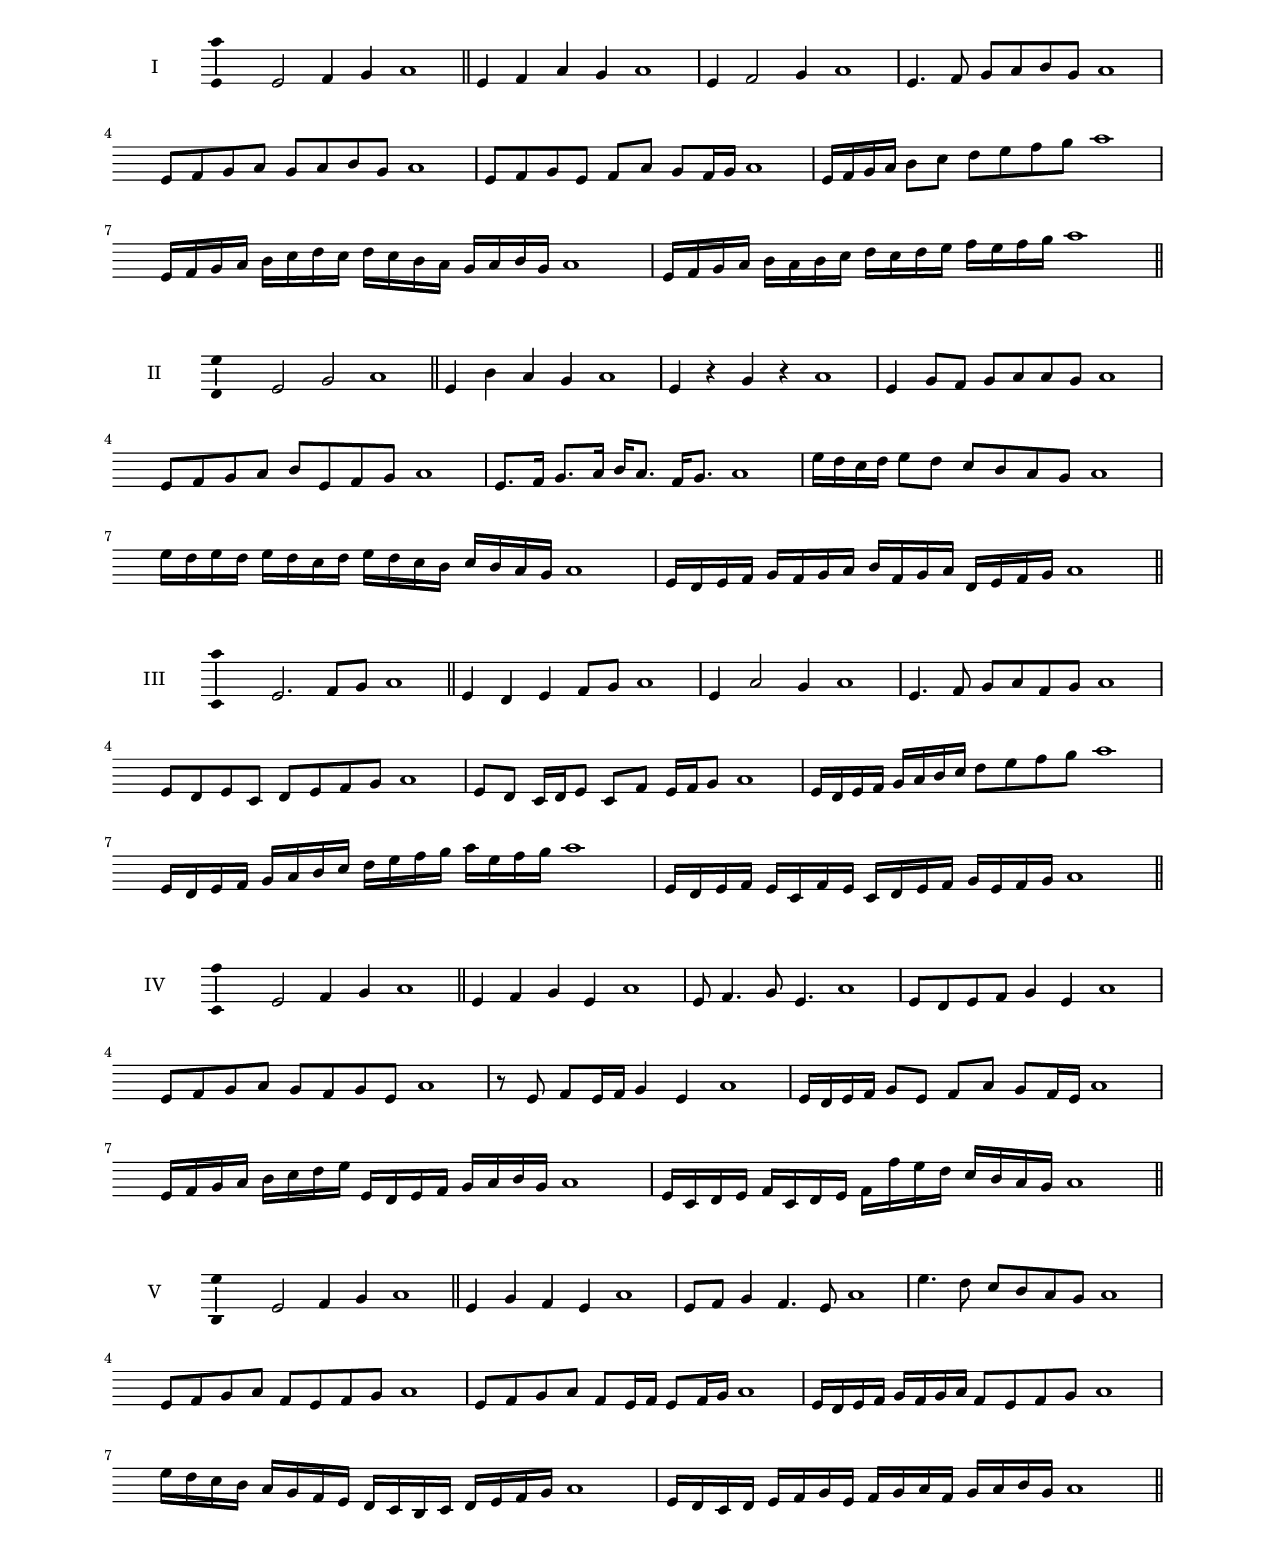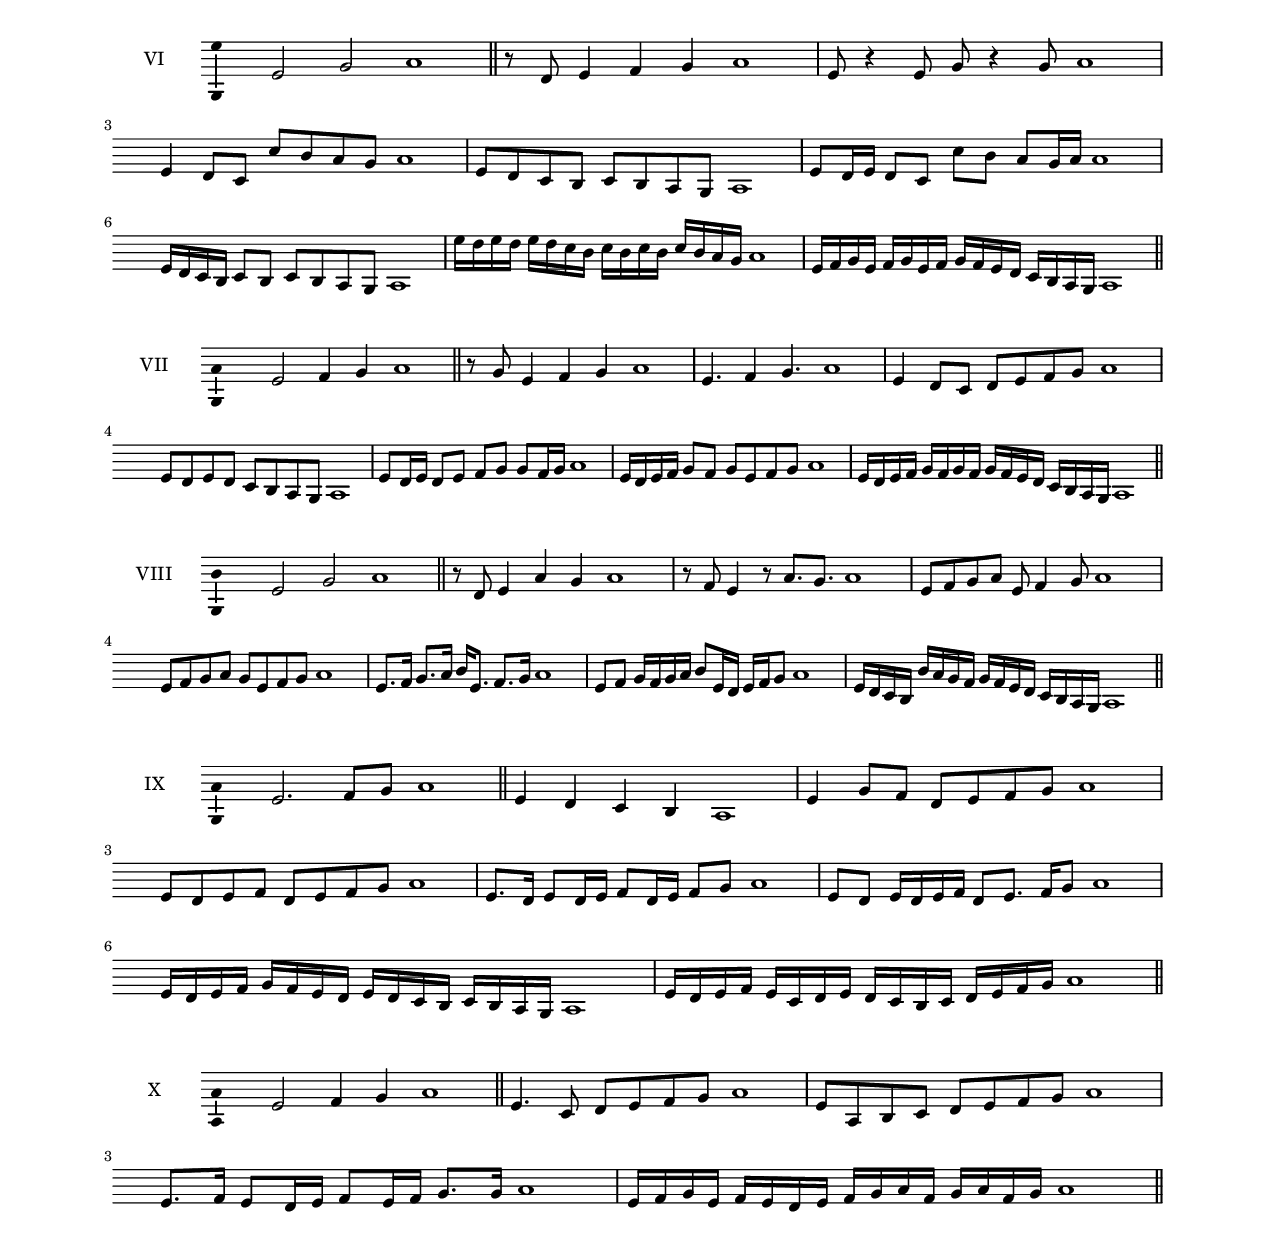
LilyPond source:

\version "2.18.2"

\header {
  title= "Ascending Fourth"
}
\version "2.18.2"
\score {
  \new Staff \with { instrumentName = #"I" }
  \relative c''' { 
   
  \time 4/2
  g2 a4 b4 c1 \bar "||"
  g4 a  c b c1
  g4 a2 b4 c1
  g4. a8 b c d b c1
  g8 a b c b c d b c1
  g8 a b g a c b a16 b c1

 \bar "||" \break
  }
 
}
\score {
  \new Staff \with { instrumentName = #"II" }
  \relative c''' { 
   
  \time 4/2
    g2 b c1 \bar "||"
    g4 d' c b c1
    g4 r b r c1
    g4 b8 a b c c b c1
    g8 a b c d g, a b c1
    g8. a16 b8. c16 d c8. a16 b8. c1

    g16 f g a b a b c d a b c f, g a b c1
 \bar "||" \break
  }
 
}
\score {
  \new Staff \with { instrumentName = #"III" }
  \relative c''' { 
   
  \time 4/2
    g2. a8 b c1 \bar "||"
  g4 f g a8 b c1
  g4 c2 b4 c1
  g4. a8 b8 c a b c1
  g8 f g e f g a b c1
  g8 f e16 f g8 e a g16 a b8 c1

  g,16 f g a g e a g e f g a b g a b c1
 \bar "||" \break
  }
 
}
\score {
  \new Staff \with { instrumentName = #"IV" }
  \relative c''' { 
   
  \time 4/2
    g2 a4 b c1 \bar "||"
  g4 a b g c1
  g8 a4. b8 g4. c1
  g8 f g a b4 g c1
  g8 a b c b a b g c1
  r8 g a g16 a b4 g c1
  g16 f g a b8 g a c b a16 g c1
  
 \bar "||" \break
  }
 
}
\score {
  \new Staff \with { instrumentName = #"V" }
  \relative c''' { 
   
  \time 4/2
    g2 a4 b c1 \bar "||"
   g4 b a g c1
   g8 a b4 a4. g8 c1
   
   g8 a b c a g a b c1
   g8 a b c a g16 a g8 a16 b c1
   g16 f g a b a b c a8 g a b c1
 
   g16 f e f g a b g a b c a b c d b c1
 \bar "||" \break
  }
 
}
\score {
  \new Staff \with { instrumentName = #"VI" }
  \relative c''' { 
   
  \time 4/2
    g2 b c1 \bar "||"
  r8 f,8 g4 a b c1
  g8 r4 g8 b r4 b8 c1
 
  g8 f e d e d c b c1
  
  g'16 f e d e8 d e d c b c1
  
  g'16 a b g a b g a b a g f e d c b c1
  
 \bar "||" \break
  }
 
}
\score {
  \new Staff \with { instrumentName = #"VII" }
  \relative c''' { 
   
  \time 4/2
    g2 a4 b c1\bar "||"
    r8 b8 g4 a b c1
    g4. a4 b4. c1
    g4 f8 e f g a b c1
    g8 f g f e d c b c1
    g'8 f16 g f8 g a b b a16 b c1
    g16 f g a b8 a b g a b c1
    g16 f g a b a b a b a g f e d c b c1
    g16 a b a b c d e f g a b c d a b c1
 \bar "||" \break
  }
 
}
\score {
  \new Staff \with { instrumentName = #"VIII" }
  \relative c''' { 
   
  \time 4/2
  g2 b c1 \bar "||"
  r8 f,8 g4 c b c1
  r8 a8 g4 r8 c8. b8. c1
  g8 a b c g a4 b8 c1
  g8 a b c b g a b c1
  g8. a16 b8. c16 d g,8. a8. b16 c1
  g8 a b16 a b c d8 g,16 f g a b8 c1
  g,16 a b c d c d e f e f g a g a b c1
  g16 f e d d' c b a b a g f e d c b c1
 \bar "||" \break
  }
 
}
\score {
  \new Staff \with { instrumentName = #"IX" }
  \relative c''' { 
   
  \time 4/2
    g2. a8 b c1 \bar "||"
    g4 f e d c1
    g'4. g,8 c4. b8 c1
    g'4 b8 a f g a b c1
    g8 f g a f g a b c1
    g8. f16 g8 f16 g a8 f16 g a8 b c1
    g8 f g16 f g a f8 g8. a16 b8 c1
    g16 f g a b a g f g f e d e d c b c1
    g'16 f g a g e f g f e d e f g a b c1
 \bar "||" \break
  }
 
}
\score {
  \new Staff \with { instrumentName = #"X" }
  \relative c''' { 
   
  \time 4/2
   g2 a4 b c1 \bar "||"
  g4 g, a b c1
  g'8 g, a4. b4. c1 
  g'4. e8 f g a b c1
  g8 c, d e f g a b c1
  g8. a16 g8 f16 g a8 g16 a b8. b16 c1
  g4 g,16 f g a b c d e f g a b c1
  b16 a g f g f c b c b a g f g a b c1
  g'16 a b g a g f g a b c a b c a b c1
 \bar "||" \break
  }
 
}

\pageBreak
 \version "2.18.2"
\score {
  \new Staff \with { instrumentName = #"I" }
  \relative c'' { 
   
  \time 4/2
  f2 g4 a4 b1 \bar "||"
  f4 g  b a b1
  f4 g2 a4 b1
  f4. g8 a b c a b1
  f8 g a b a b c a b1
  f8 g a f g b a g16 a b1

 \bar "||" \break
  }
 
}
\score {
  \new Staff \with { instrumentName = #"II" }
  \relative c'' { 
   
  \time 4/2
    f2 a b1 \bar "||"
    f4 c' b a b1
    f4 r a r b1
    f4 a8 g a b b a b1
    f8 g a b c f, g a b1
    f8. g16 a8. b16 c b8. g16 a8. b1

    f16 e f g a g a b c g a b e, f g a b1
 \bar "||" \break
  }
 
}
\score {
  \new Staff \with { instrumentName = #"III" }
  \relative c'' { 
   
  \time 4/2
    f2. g8 a b1 \bar "||"
  f4 e f g8 a b1
  f4 b2 a4 b1
  f4. g8 a8 b g a b1
  f8 e f d e f g a b1
  f8 e d16 e f8 d g f16 g a8 b1
  
  f16 e f g f d g f d e f g a f g a b1
 \bar "||" \break
  }
 
}
\score {
  \new Staff \with { instrumentName = #"IV" }
  \relative c'' { 
   
  \time 4/2
    f2 g4 a b1 \bar "||"
  f4 g a f b1
  f8 g4. a8 f4. b1
  f8 e f g a4 f b1
  f8 g a b a g a f b1
  r8 f g f16 g a4 f b1
  f16 e f g a8 f g b a g16 f b1
 
 \bar "||" \break
  }
 
}
\score {
  \new Staff \with { instrumentName = #"V" }
  \relative c'' { 
   
  \time 4/2
    f2 g4 a b1 \bar "||"
   f4 a g f b1
   f8 g a4 g4. f8 b1
  
   f8 g a b g f g a b1
   f8 g a b g f16 g f8 g16 a b1
   f16 e f g a g a b g8 f g a b1
  
   f16 e d e f g a f g a b g a b c a b1
 \bar "||" \break
  }
 
}
\score {
  \new Staff \with { instrumentName = #"VI" }
  \relative c'' { 
   
  \time 4/2
    f2 a b1 \bar "||"
  r8 e,8 f4 g a b1
  f8 r4 f8 a r4 a8 b1
  f4 e8 d d' c b a b1
  f8 e d c d c b a b1
  f'8 e16 f e8 d d' c b a16 b b1
  f16 e d c d8 c d c b a b1
 
  f'16 g a f g a f g a g f e d c b a b1
  
 \bar "||" \break
  }
 
}
\score {
  \new Staff \with { instrumentName = #"VII" }
  \relative c'' { 
   
  \time 4/2
    f2 g4 a b1\bar "||"
    r8 a8 f4 g a b1
    f4. g4 a4. b1
    f4 e8 d e f g a b1
    f8 e f e d c b a b1
    f'8 e16 f e8 f g a a g16 a b1
    f16 e f g a8 g a f g a b1
    f16 e f g a g a g a g f e d c b a b1
    f16 g a g a b c d e f g a b c g a b1
 \bar "||" \break
  }
 
}
\score {
  \new Staff \with { instrumentName = #"VIII" }
  \relative c'' { 
   
  \time 4/2
  f2 a b1 \bar "||"
  r8 e,8 f4 b a b1
  r8 g8 f4 r8 b8. a8. b1
  f8 g a b f g4 a8 b1
  f8 g a b a f g a b1
  f8. g16 a8. b16 c f,8. g8. a16 b1
  f8 g a16 g a b c8 f,16 e f g a8 b1
  f,16 g a b c b c d e d e f g f g a b1
  f16 e d c c' b a g a g f e d c b a b1
 \bar "||" \break
  }
 
}
\score {
  \new Staff \with { instrumentName = #"IX" }
  \relative c'' { 
   
  \time 4/2
    f2. g8 a b1 \bar "||"
    f4 e d c b1
    f'4. f,8 b4. a8 b1
    f'4 a8 g e f g a b1
    f8 e f g e f g a b1
    f8. e16 f8 e16 f g8 e16 f g8 a b1
    f8 e f16 e f g e8 f8. g16 a8 b1
    f16 e f g a g f e f e d c d c b a b1
    f'16 e f g f d e f e d c d e f g a b1
 \bar "||" \break
  }
 
}
\score {
  \new Staff \with { instrumentName = #"X" }
  \relative c'' { 
   
  \time 4/2
   f2 g4 a b1 \bar "||"
  f4 f, g a b1
  f'8 f, g4. a4. b1 
  f'4. d8 e f g a b1
  f8 b, c d e f g a b1
  f8. g16 f8 e16 f g8 f16 g a8. a16 b1
 
 \bar "||" \break
  }
 
}


 \pageBreak
 \version "2.18.2"
\score {
  \new Staff \with { instrumentName = #"I" }
  \relative c'' { 
   
  \time 4/2
  e2 f4 g4 a1 \bar "||"
  e4 f  a g a1
  e4 f2 g4 a1
  e4. f8 g a b g a1
  e8 f g a g a b g a1
  e8 f g e f a g f16 g a1

  e16 f g a b c d c d c b a g a b g a1
  
 \bar "||" \break
  }
 
}
\score {
  \new Staff \with { instrumentName = #"II" }
  \relative c'' { 
   
  \time 4/2
    e2 g a1 \bar "||"
    e4 b' a g a1
    e4 r g r a1
    e4 g8 f g a a g a1
    e8 f g a b e, f g a1
    e8. f16 g8. a16 b a8. f16 g8. a1
   
    e16 d e f g f g a b f g a d, e f g a1
 \bar "||" \break
  }
 
}
\score {
  \new Staff \with { instrumentName = #"III" }
  \relative c'' { 
   
  \time 4/2
    e2. f8 g a1 \bar "||"
  e4 d e f8 g a1
  e4 a2 g4 a1
  e4. f8 g8 a f g a1
  e8 d e c d e f g a1
  e8 d c16 d e8 c f e16 f g8 a1
 
  e16 d e f e c f e c d e f g e f g a1
 \bar "||" \break
  }
 
}
\score {
  \new Staff \with { instrumentName = #"IV" }
  \relative c'' { 
   
  \time 4/2
    e2 f4 g a1 \bar "||"
  e4 f g e a1
  e8 f4. g8 e4. a1
  e8 d e f g4 e a1
  e8 f g a g f g e a1
  r8 e f e16 f g4 e a1
  e16 d e f g8 e f a g f16 e a1

 \bar "||" \break
  }
 
}
\score {
  \new Staff \with { instrumentName = #"V" }
  \relative c'' { 
   
  \time 4/2
    e2 f4 g a1 \bar "||"
   e4 g f e a1
   e8 f g4 f4. e8 a1
  
   e8 f g a f e f g a1
   e8 f g a f e16 f e8 f16 g a1
   e16 d e f g f g a f8 e f g a1
  
   e16 d c d e f g e f g a f g a b g a1
 \bar "||" \break
  }
 
}
\score {
  \new Staff \with { instrumentName = #"VI" }
  \relative c'' { 
   
  \time 4/2
    e2 g a1 \bar "||"
  r8 d,8 e4 f g a1
  e8 r4 e8 g r4 g8 a1
  e4 d8 c c' b a g a1
  e8 d c b c b a g a1
  e'8 d16 e d8 c c' b a g16 a a1
  e16 d c b c8 b c b a g a1
 
  e16 f g e f g e f g f e d c b a g a1
  
 \bar "||" \break
  }
 
}
\score {
  \new Staff \with { instrumentName = #"VII" }
  \relative c'' { 
   
  \time 4/2
    e2 f4 g a1\bar "||"
    r8 g8 e4 f g a1
    e4. f4 g4. a1
    e4 d8 c d e f g a1
    e8 d e d c b a g a1
    e'8 d16 e d8 e f g g f16 g a1
    e16 d e f g8 f g e f g a1
    e16 d e f g f g f g f e d c b a g a1
    e16 f g f g a b c d e f g a b f g a1
 \bar "||" \break
  }
 
}
\score {
  \new Staff \with { instrumentName = #"VIII" }
  \relative c'' { 
   
  \time 4/2
  e2 g a1 \bar "||"
  r8 d,8 e4 a g a1
  r8 f8 e4 r8 a8. g8. a1
  e8 f g a e f4 g8 a1
  e8 f g a g e f g a1
  e8. f16 g8. a16 b e,8. f8. g16 a1
  e8 f g16 f g a b8 e,16 d e f g8 a1
  e,16 f g a b a b c d c d e f e f g a1
  e16 d c b b' a g f g f e d c b a g a1
 \bar "||" \break
  }
 
}
\score {
  \new Staff \with { instrumentName = #"IX" }
  \relative c'' { 
   
  \time 4/2
    e2. f8 g a1 \bar "||"
    e4 d c b a1
    e'4. e,8 a4. g8 a1
    e'4 g8 f d e f g a1
    e8 d e f d e f g a1
    e8. d16 e8 d16 e f8 d16 e f8 g a1
    e8 d e16 d e f d8 e8. f16 g8 a1
    e16 d e f g f e d e d c b c b a g a1
    e'16 d e f e c d e d c b c d e f g a1
 \bar "||" \break
  }
 
}
\score {
  \new Staff \with { instrumentName = #"X" }
  \relative c'' { 
   
  \time 4/2
   e2 f4 g a1 \bar "||"
  e4 e, f g a1
  e'8 e, f4. g4. a1 
  e'4. c8 d e f g a1
  e8 a, b c d e f g a1
  e8. f16 e8 d16 e f8 e16 f g8. g16 a1
  e4 e,16 d e f g a b c d e f g a1
  g16 f e d e d a g a g f e d e f g a1
  e'16 f g e f e d e f g a f g a f g a1
 \bar "||" \break
  }
 
}


  \pageBreak
 \version "2.18.2"
\score {
  \new Staff \with { instrumentName = #"I" }
  \relative c'' { 
   
  \time 4/2
  d2 e4 f4 g1 \bar "||"
  d4 e  g f g1
  d4 e2 f4 g1
  d4. e8 f g a f g1
  d8 e f g f g a f g1
  d8 e f d e g f e16 f g1
  d16 e f g a8 b c d e f g1
  d,16 e f g a b c b c b a g f g a f g1
  d16 e f g a g a b c b c d e d e f g1
 \bar "||" \break
  }
 
}
\score {
  \new Staff \with { instrumentName = #"II" }
  \relative c'' { 
   
  \time 4/2
    d2 f g1 \bar "||"
    d4 a' g f g1
    d4 r f r g1
    d4 f8 e f g g f g1
    d8 e f g a d, e f g1
    d8. e16 f8. g16 a g8. e16 f8. g1
    d'16 c b c d8 c b a g f g1
    d'16 c d c d c b c d16 c b a b a g f g1
    d16 c d e f e f g a e f g c, d e f g1
 \bar "||" \break
  }
 
}
\score {
  \new Staff \with { instrumentName = #"III" }
  \relative c'' { 
   
  \time 4/2
    d2. e8 f g1 \bar "||"
  d4 c d e8 f g1
  d4 g2 f4 g1
  d4. e8 f8 g e f g1
  d8 c d b c d e f g1
  d8 c b16 c d8 b e d16 e f8 g1
  d16 c d e f g a b c8 d e f g1
  d,16 c d e f g a b c d e f g d e f g1
  d,16 c d e d b e d b c d e f d e f g1
 \bar "||" \break
  }
 
}
\score {
  \new Staff \with { instrumentName = #"IV" }
  \relative c'' { 
   
  \time 4/2
    d2 e4 f g1 \bar "||"
  d4 e f d g1
  d8 e4. f8 d4. g1
  d8 c d e f4 d g1
  d8 e f g f e f d g1
  r8 d e d16 e f4 d g1
  d16 c d e f8 d e g f e16 d g1
  d16 e f g a b c d d, c d e f g a f g1
  d16 b c d e b c d e e' d c b a g f g1
 \bar "||" \break
  }
 
}
\score {
  \new Staff \with { instrumentName = #"V" }
  \relative c'' { 
   
  \time 4/2
    d2 e4 f g1 \bar "||"
   d4 f e d g1
   d8 e f4 e4. d8 g1
   d'4. c8 b a g f g1
   d8 e f g e d e f g1
   d8 e f g e d16 e d8 e16 f g1
   d16 c d e f e f g e8 d e f g1
   d'16 c b a g f e d c b a b c d e f g1
   d16 c b c d e f d e f g e f g a f g1
 \bar "||" \break
  }
 
}
\score {
  \new Staff \with { instrumentName = #"VI" }
  \relative c'' { 
   
  \time 4/2
    d2 f g1 \bar "||"
  r8 c,8 d4 e f g1
  d8 r4 d8 f r4 f8 g1
  d4 c8 b b' a g f g1
  d8 c b a b a g f g1
  d'8 c16 d c8 b b' a g f16 g g1
  d16 c b a b8 a b a g f g1
  d''16 c d c d c b a b a b a b a g f g1
  d16 e f d e f d e f e d c b a g f g1
  
 \bar "||" \break
  }
 
}
\score {
  \new Staff \with { instrumentName = #"VII" }
  \relative c'' { 
   
  \time 4/2
    d2 e4 f g1\bar "||"
    r8 f8 d4 e f g1
    d4. e4 f4. g1
    d4 c8 b c d e f g1
    d8 c d c b a g f g1
    d'8 c16 d c8 d e f f e16 f g1
    d16 c d e f8 e f d e f g1
    d16 c d e f e f e f e d c b a g f g1
    d16 e f e f g a b c d e f g a e f g1
 \bar "||" \break
  }
 
}
\score {
  \new Staff \with { instrumentName = #"VIII" }
  \relative c'' { 
   
  \time 4/2
  d2 f g1 \bar "||"
  r8 c,8 d4 g f g1
  r8 e8 d4 r8 g8. f8. g1
  d8 e f g d e4 f8 g1
  d8 e f g f d e f g1
  d8. e16 f8. g16 a d,8. e8. f16 g1
  d8 e f16 e f g a8 d,16 c d e f8 g1
  d,16 e f g a g a b c b c d e d e f g1
  d16 c b a a' g f e f e d c b a g f g1
 \bar "||" \break
  }
 
}
\score {
  \new Staff \with { instrumentName = #"IX" }
  \relative c'' { 
   
  \time 4/2
    d2. e8 f g1 \bar "||"
    d4 c b a g1
    d'4. d,8 g4. f8 g1
    d'4 f8 e c d e f g1
    d8 c d e c d e f g1
    d8. c16 d8 c16 d e8 c16 d e8 f g1
    d8 c d16 c d e c8 d8. e16 f8 g1
    d16 c d e f e d c d c b a b a g f g1
    d'16 c d e d b c d c b a b c d e f g1
 \bar "||" \break
  }
 
}
\score {
  \new Staff \with { instrumentName = #"X" }
  \relative c'' { 
   
  \time 4/2
   d2 e4 f g1 \bar "||"
  d4 d, e f g1
  d'8 d, e4. f4. g1 
  d'4. b8 c d e f g1
  d8 g, a b c d e f g1
  d8. e16 d8 c16 d e8 d16 e f8. f16 g1
  d4 d,16 c d e f g a b c d e f g1
  f16 e d c d c g f g f e d c d e f g1
  d'16 e f d e d c d e f g e f g e f g1
 \bar "||" \break
  }
 
}
\layout{
  \context{
    \Staff
    \consists "Ambitus_engraver"
  }
}

  \pageBreak
 \version "2.18.2"
\score {
  \new Staff \with { instrumentName = #"I" }
  \relative c'' { 
   
  \time 4/2
  c2 d4 e4 f1 \bar "||"
  c4 d  f e f1
  c4 d2 e4 f1
  c4. d8 e f g e f1
  c8 d e f e f g e f1
  c8 d e c d f e d16 e f1
  c16 d e f g8 a b c d e f1
  c,16 d e f g a b a b a g f e f g e f1
  c16 d e f g f g a b a b c d c d e f1
 \bar "||" \break
  }
 
}
\score {
  \new Staff \with { instrumentName = #"II" }
  \relative c'' { 
   
  \time 4/2
    c2 e f1 \bar "||"
    c4 g' f e f1
    c4 r e r f1
    c4 e8 d e f f e f1
    c8 d e f g c, d e f1
    c8. d16 e8. f16 g f8. d16 e8. f1
    c'16 b a b c8 b a g f e f1
    c'16 b c b c b a b c16 b a g a g f e f1
    c16 b c d e d e f g d e f b, c d e f1
 \bar "||" \break
  }
 
}
\score {
  \new Staff \with { instrumentName = #"III" }
  \relative c'' { 
   
  \time 4/2
    c2. d8 e f1 \bar "||"
  c4 b c d8 e f1
  c4 f2 e4 f1
  c4. d8 e8 f d e f1
  c8 b c a b c d e f1
  c8 b a16 b c8 a d c16 d e8 f1
  c16 b c d e f g a b8 c d e f1
  c,16 b c d e f g a b c d e f c d e f1
  c,16 b c d c a d c a b c d e c d e f1
 \bar "||" \break
  }
 
}
\score {
  \new Staff \with { instrumentName = #"IV" }
  \relative c'' { 
   
  \time 4/2
    c2 d4 e f1 \bar "||"
  c4 d e c f1
  c8 d4. e8 c4. f1
  c8 b c d e4 c f1
  c8 d e f e d e c f1
  r8 c d c16 d e4 c f1
  c16 b c d e8 c d f e d16 c f1
  c16 d e f g a b c c, b c d e f g e f1
  c16 a b c d a b c d d' c b a g f e f1
 \bar "||" \break
  }
 
}
\score {
  \new Staff \with { instrumentName = #"V" }
  \relative c'' { 
   
  \time 4/2
    c2 d4 e f1 \bar "||"
   c4 e d c f1
   c8 d e4 d4. c8 f1
   c'4. b8 a g f e f1
   c8 d e f d c d e f1
   c8 d e f d c16 d c8 d16 e f1
   c16 b c d e d e f d8 c d e f1
   c'16 b a g f e d c b a g a b c d e f1
   c16 b a b c d e c d e f d e f g e f1
 \bar "||" \break
  }
 
}
\score {
  \new Staff \with { instrumentName = #"VI" }
  \relative c'' { 
   
  \time 4/2
    c2 e f1 \bar "||"
  r8 b,8 c4 d e f1
  c8 r4 c8 e r4 e8 f1
  c4 b8 a a' g f e f1
  c8 b a g a g f e f1
  c'8 b16 c b8 a a' g f e16 f f1
  c16 b a g a8 g a g f e f1
  c''16 b c b c b a g a g a g a g f e f1
  c16 d e c d e c d e d c b a g f e f1
  
 \bar "||" \break
  }
 
}
\score {
  \new Staff \with { instrumentName = #"VII" }
  \relative c'' { 
   
  \time 4/2
    c2 d4 e f1\bar "||"
    r8 e8 c4 d e f1
    c4. d4 e4. f1
    c4 b8 a b c d e f1
    c8 b c b a g f e f1
    c'8 b16 c b8 c d e e d16 e f1
    c16 b c d e8 d e c d e f1
    c16 b c d e d e d e d c b a g f e f1
    c16 d e d e f g a b c d e f g d e f1
 \bar "||" \break
  }
 
}
\score {
  \new Staff \with { instrumentName = #"VIII" }
  \relative c'' { 
   
  \time 4/2
  c2 e f1 \bar "||"
  r8 b,8 c4 f e f1
  r8 d8 c4 r8 f8. e8. f1
  c8 d e f c d4 e8 f1
  c8 d e f e c d e f1
  c8. d16 e8. f16 g c,8. d8. e16 f1
  c8 d e16 d e f g8 c,16 b c d e8 f1
  c,16 d e f g f g a b a b c d c d e f1
  c16 b a g g' f e d e d c b a g f e f1
 \bar "||" \break
  }
 
}
\score {
  \new Staff \with { instrumentName = #"IX" }
  \relative c'' { 
   
  \time 4/2
    c2. d8 e f1 \bar "||"
    c4 b a g f1
    c'4. c,8 f4. e8 f1
    c'4 e8 d b c d e f1
    c8 b c d b c d e f1
    c8. b16 c8 b16 c d8 b16 c d8 e f1
    c8 b c16 b c d b8 c8. d16 e8 f1
    c16 b c d e d c b c b a g a g f e f1
    c'16 b c d c a b c b a g a b c d e f1
 \bar "||" \break
  }
 
}
\score {
  \new Staff \with { instrumentName = #"X" }
  \relative c'' { 
   
  \time 4/2
   c2 d4 e f1 \bar "||"
  c4 c, d e f1
  c'8 c, d4. e4. f1 
  c'4. a8 b c d e f1
  c8 f, g a b c d e f1
  c8. d16 c8 b16 c d8 c16 d e8. e16 f1
  c4 c,16 b c d e f g a b c d e f1
  e16 d c b c b f e f e d c b c d e f1
  c'16 d e c d c b c d e f d e f d e f1
 \bar "||" \break
  }
 
}
\layout{
  \context{
    \Staff
    \consists "Ambitus_engraver"
  }
}

   \pageBreak
 \version "2.18.2"
\score {
  \new Staff \with { instrumentName = #"I" }
  \relative c'' { 
   
  \time 4/2
  b2 c4 d4 e1 \bar "||"
  b4 c  e d e1
  b4 c2 d4 e1
  b4. c8 d e f d e1
  b8 c d e d e f d e1
  b8 c d b c e d c16 d e1
  b16 c d e f8 g a b c d e1
  b,16 c d e f g a g a g f e d e f d e1
  b16 c d e f e f g a g a b c b c d e1
 \bar "||" \break
  }
 
}
\score {
  \new Staff \with { instrumentName = #"II" }
  \relative c'' { 
   
  \time 4/2
    b2 d e1 \bar "||"
    b4 f' e d e1
    b4 r d r e1
    b4 d8 c d e e d e1
    b8 c d e f b, c d e1
    b8. c16 d8. e16 f e8. c16 d8. e1
    b'16 a g a b8 a g f e d e1
    b'16 a b a b a g a b16 a g f g f e d e1
    b16 a b c d c d e f c d e a, b c d e1
 \bar "||" \break
  }
 
}
\score {
  \new Staff \with { instrumentName = #"III" }
  \relative c'' { 
   
  \time 4/2
    b2. c8 d e1 \bar "||"
  b4 a b c8 d e1
  b4 e2 d4 e1
  b4. c8 d8 e c d e1
  b8 a b g a b c d e1
  b8 a g16 a b8 g c b16 c d8 e1
  b16 a b c d e f g a8 b c d e1
  b,16 a b c d e f g a b c d e b c d e1
  b,16 a b c b g c b g a b c d b c d e1
 \bar "||" \break
  }
 
}
\score {
  \new Staff \with { instrumentName = #"IV" }
  \relative c'' { 
   
  \time 4/2
    b2 c4 d e1 \bar "||"
  b4 c d b e1
  b8 c4. d8 b4. e1
  b8 a b c d4 b e1
  b8 c d e d c d b e1
  r8 b c b16 c d4 b e1
  b16 a b c d8 b c e d c16 b e1
  b16 c d e f g a b b, a b c d e f d e1
  b16 g a b c g a b c c' b a g f e d e1
 \bar "||" \break
  }
 
}
\score {
  \new Staff \with { instrumentName = #"V" }
  \relative c'' { 
   
  \time 4/2
    b2 c4 d e1 \bar "||"
   b4 d c b e1
   b8 c d4 c4. b8 e1
   b'4. a8 g f e d e1
   b8 c d e c b c d e1
   b8 c d e c b16 c b8 c16 d e1
   b16 a b c d c d e c8 b c d e1
   b'16 a g f e d c b a g f g a b c d e1
   b16 a g a b c d b c d e c d e f d e1
 \bar "||" \break
  }
 
}
\score {
  \new Staff \with { instrumentName = #"VI" }
  \relative c'' { 
   
  \time 4/2
    b2 d e1 \bar "||"
  r8 a,8 b4 c d e1
  b8 r4 b8 d r4 d8 e1
  b4 a8 g g' f e d e1
  b8 a g f g f e d e1
  b'8 a16 b a8 g g' f e d16 e e1
  b16 a g f g8 f g f e d e1
  b''16 a b a b a g f g f g f g f e d e1
  b16 c d b c d b c d c b a g f e d e1
  
 \bar "||" \break
  }
 
}
\score {
  \new Staff \with { instrumentName = #"VII" }
  \relative c'' { 
   
  \time 4/2
    b2 c4 d e1\bar "||"
    r8 d8 b4 c d e1
    b4. c4 d4. e1
    b4 a8 g a b c d e1
    b8 a b a g f e d e1
    b'8 a16 b a8 b c d d c16 d e1
    b16 a b c d8 c d b c d e1
    b16 a b c d c d c d c b a g f e d e1
    b16 c d c d e f g a b c d e f c d e1
 \bar "||" \break
  }
 
}
\score {
  \new Staff \with { instrumentName = #"VIII" }
  \relative c'' { 
   
  \time 4/2
  b2 d e1 \bar "||"
  r8 a,8 b4 e d e1
  r8 c8 b4 r8 e8. d8. e1
  b8 c d e b c4 d8 e1
  b8 c d e d b c d e1
  b8. c16 d8. e16 f b,8. c8. d16 e1
  b8 c d16 c d e f8 b,16 a b c d8 e1
  b,16 c d e f e f g a g a b c b c d e1
  b16 a g f f' e d c d c b a g f e d e1
 \bar "||" \break
  }
 
}
\score {
  \new Staff \with { instrumentName = #"IX" }
  \relative c'' { 
   
  \time 4/2
    b2. c8 d e1 \bar "||"
    b4 a g f e1
    b'4. b,8 e4. d8 e1
    b'4 d8 c a b c d e1
    b8 a b c a b c d e1
    b8. a16 b8 a16 b c8 a16 b c8 d e1
    b8 a b16 a b c a8 b8. c16 d8 e1
    b16 a b c d c b a b a g f g f e d e1
    b'16 a b c b g a b a g f g a b c d e1
 \bar "||" \break
  }
 
}
\score {
  \new Staff \with { instrumentName = #"X" }
  \relative c'' { 
   
  \time 4/2
   b2 c4 d e1 \bar "||"
  b4 b, c d e1
  b'8 b, c4. d4. e1 
  b'4. g8 a b c d e1
  b8 e, f g a b c d e1
  b8. c16 b8 a16 b c8 b16 c d8. d16 e1
  b4 b,16 a b c d e f g a b c d e1
  d16 c b a b a e d e d c b a b c d e1
  b'16 c d b c b a b c d e c d e c d e1
 \bar "||" \break
  }
 
}
\layout{
  \context{
    \Staff
    \consists "Ambitus_engraver"
  }
}

   \pageBreak
 \version "2.18.2"
\score {
  \new Staff \with { instrumentName = #"I" }
  \relative c'' { 
   
  \time 4/2
  a2 b4 c4 d1 \bar "||"
  a4 b  d c d1
  a4 b2 c4 d1
  a4. b8 c d e c d1
  a8 b c d c d e c d1
  a8 b c a b d c b16 c d1
  a16 b c d e8 f g a b c d1
  a,16 b c d e f g f g f e d c d e c d1
  a16 b c d e d e f g f g a b a b c d1
 \bar "||" \break
  }
 
}
\score {
  \new Staff \with { instrumentName = #"II" }
  \relative c'' { 
   
  \time 4/2
    a2 c d1 \bar "||"
    a4 e' d c d1
    a4 r c r d1
    a4 c8 b c d d c d1
    a8 b c d e a, b c d1
    a8. b16 c8. d16 e d8. b16 c8. d1
    a'16 g f g a8 g f e d c d1
    a'16 g a g a g f g a16 g f e f e d c d1
    a16 g a b c b c d e b c d g, a b c d1
 \bar "||" \break
  }
 
}
\score {
  \new Staff \with { instrumentName = #"III" }
  \relative c'' { 
   
  \time 4/2
    a2. b8 c d1 \bar "||"
  a4 g a b8 c d1
  a4 d2 c4 d1
  a4. b8 c8 d b c d1
  a8 g a f g a b c d1
  a8 g f16 g a8 f b a16 b c8 d1
  a16 g a b c d e f g8 a b c d1
  a,16 g a b c d e f g a b c d a b c d1
  a,16 g a b a f b a f g a b c a b c d1
 \bar "||" \break
  }
 
}
\score {
  \new Staff \with { instrumentName = #"IV" }
  \relative c'' { 
   
  \time 4/2
    a2 b4 c d1 \bar "||"
  a4 b c a d1
  a8 b4. c8 a4. d1
  a8 g a b c4 a d1
  a8 b c d c b c a d1
  r8 a b a16 b c4 a d1
  a16 g a b c8 a b d c b16 a d1
  a16 b c d e f g a a, g a b c d e c d1
  a16 f g a b f g a b b' a g f e d c d1
 \bar "||" \break
  }
 
}
\score {
  \new Staff \with { instrumentName = #"V" }
  \relative c'' { 
   
  \time 4/2
    a2 b4 c d1 \bar "||"
   a4 c b a d1
   a8 b c4 b4. a8 d1
   a'4. g8 f e d c d1
   a8 b c d b a b c d1
   a8 b c d b a16 b a8 b16 c d1
   a16 g a b c b c d b8 a b c d1
   a'16 g f e d c b a g f e f g a b c d1
   a16 g f g a b c a b c d b c d e c d1
 \bar "||" \break
  }
 
}
\score {
  \new Staff \with { instrumentName = #"VI" }
  \relative c'' { 
   
  \time 4/2
    a2 c d1 \bar "||"
  r8 g,8 a4 b c d1
  a8 r4 a8 c r4 c8 d1
  a4 g8 f f' e d c d1
  a8 g f e f e d c d1
  a'8 g16 a g8 f f' e d c16 d d1
  a16 g f e f8 e f e d c d1
  a''16 g a g a g f e f e f e f e d c d1
  a16 b c a b c a b c b a g f e d c d1
  
 \bar "||" \break
  }
 
}
\score {
  \new Staff \with { instrumentName = #"VII" }
  \relative c'' { 
   
  \time 4/2
    a2 b4 c d1\bar "||"
    r8 c8 a4 b c d1
    a4. b4 c4. d1
    a4 g8 f g a b c d1
    a8 g a g f e d c d1
    a'8 g16 a g8 a b c c b16 c d1
    a16 g a b c8 b c a b c d1
    a16 g a b c b c b c b a g f e d c d1
    a16 b c b c d e f g a b c d e b c d1
 \bar "||" \break
  }
 
}
\score {
  \new Staff \with { instrumentName = #"VIII" }
  \relative c'' { 
   
  \time 4/2
  a2 c d1 \bar "||"
  r8 g,8 a4 d c d1
  r8 b8 a4 r8 d8. c8. d1
  a8 b c d a b4 c8 d1
  a8 b c d c a b c d1
  a8. b16 c8. d16 e a,8. b8. c16 d1
  a8 b c16 b c d e8 a,16 g a b c8 d1
  a,16 b c d e d e f g f g a b a b c d1
  a16 g f e e' d c b c b a g f e d c d1
 \bar "||" \break
  }
 
}
\score {
  \new Staff \with { instrumentName = #"IX" }
  \relative c'' { 
   
  \time 4/2
    a2. b8 c d1 \bar "||"
    a4 g f e d1
    a'4. a,8 d4. c8 d1
    a'4 c8 b g a b c d1
    a8 g a b g a b c d1
    a8. g16 a8 g16 a b8 g16 a b8 c d1
    a8 g a16 g a b g8 a8. b16 c8 d1
    a16 g a b c b a g a g f e f e d c d1
    a'16 g a b a f g a g f e f g a b c d1
 \bar "||" \break
  }
 
}
\score {
  \new Staff \with { instrumentName = #"X" }
  \relative c'' { 
   
  \time 4/2
   a2 b4 c d1 \bar "||"
  a4 a, b c d1
  a'8 a, b4. c4. d1 
  a'4. f8 g a b c d1
  a8 d, e f g a b c d1
  a8. b16 a8 g16 a b8 a16 b c8. c16 d1
  a4 a,16 g a b c d e f g a b c d1
  c16 b a g a g d c d c b a g a b c d1
  a'16 b c a b a g a b c d b c d b c d1
 \bar "||" \break
  }
 
}
\layout{
  \context{
    \Staff
    \consists "Ambitus_engraver"
  }
}

   \pageBreak
 \version "2.18.2"
\score {
  \new Staff \with { instrumentName = #"I" }
  \relative c'' { 
   
  \time 4/2
  g2 a4 b4 c1 \bar "||"
  g4 a  c b c1
  g4 a2 b4 c1
  g4. a8 b c d b c1
  g8 a b c b c d b c1
  g8 a b g a c b a16 b c1
  g16 a b c d8 e f g a b c1
  g,16 a b c d e f e f e d c b c d b c1
  g16 a b c d c d e f e f g a g a b c1
 \bar "||" \break
  }
 
}
\score {
  \new Staff \with { instrumentName = #"II" }
  \relative c'' { 
   
  \time 4/2
    g2 b c1 \bar "||"
    g4 d' c b c1
    g4 r b r c1
    g4 b8 a b c c b c1
    g8 a b c d g, a b c1
    g8. a16 b8. c16 d c8. a16 b8. c1
    g'16 f e f g8 f e d c b c1
    g'16 f g f g f e f g16 f e d e d c b c1
    g16 f g a b a b c d a b c f, g a b c1
 \bar "||" \break
  }
 
}
\score {
  \new Staff \with { instrumentName = #"III" }
  \relative c'' { 
   
  \time 4/2
    g2. a8 b c1 \bar "||"
  g4 f g a8 b c1
  g4 c2 b4 c1
  g4. a8 b8 c a b c1
  g8 f g e f g a b c1
  g8 f e16 f g8 e a g16 a b8 c1
  g16 f g a b c d e f8 g a b c1
  g,16 f g a b c d e f g a b c g a b c1
  g,16 f g a g e a g e f g a b g a b c1
 \bar "||" \break
  }
 
}
\score {
  \new Staff \with { instrumentName = #"IV" }
  \relative c'' { 
   
  \time 4/2
    g2 a4 b c1 \bar "||"
  g4 a b g c1
  g8 a4. b8 g4. c1
  g8 f g a b4 g c1
  g8 a b c b a b g c1
  r8 g a g16 a b4 g c1
  g16 f g a b8 g a c b a16 g c1
  g16 a b c d e f g g, f g a b c d b c1
  g16 e f g a e f g a a' g f e d c b c1
 \bar "||" \break
  }
 
}
\score {
  \new Staff \with { instrumentName = #"V" }
  \relative c'' { 
   
  \time 4/2
    g2 a4 b c1 \bar "||"
   g4 b a g c1
   g8 a b4 a4. g8 c1
   g'4. f8 e d c b c1
   g8 a b c a g a b c1
   g8 a b c a g16 a g8 a16 b c1
   g16 f g a b a b c a8 g a b c1
   g'16 f e d c b a g f e d e f g a b c1
   g16 f e f g a b g a b c a b c d b c1
 \bar "||" \break
  }
 
}
\score {
  \new Staff \with { instrumentName = #"VI" }
  \relative c'' { 
   
  \time 4/2
    g2 b c1 \bar "||"
  r8 f,8 g4 a b c1
  g8 r4 g8 b r4 b8 c1
  g4 f8 e e' d c b c1
  g8 f e d e d c b c1
  g'8 f16 g f8 e e' d c b16 c c1
  g16 f e d e8 d e d c b c1
  g''16 f g f g f e d e d e d e d c b c1
  g16 a b g a b g a b a g f e d c b c1
  
 \bar "||" \break
  }
 
}
\score {
  \new Staff \with { instrumentName = #"VII" }
  \relative c'' { 
   
  \time 4/2
    g2 a4 b c1\bar "||"
    r8 b8 g4 a b c1
    g4. a4 b4. c1
    g4 f8 e f g a b c1
    g8 f g f e d c b c1
    g'8 f16 g f8 g a b b a16 b c1
    g16 f g a b8 a b g a b c1
    g16 f g a b a b a b a g f e d c b c1
    g16 a b a b c d e f g a b c d a b c1
 \bar "||" \break
  }
 
}
\score {
  \new Staff \with { instrumentName = #"VIII" }
  \relative c'' { 
   
  \time 4/2
  g2 b c1 \bar "||"
  r8 f,8 g4 c b c1
  r8 a8 g4 r8 c8. b8. c1
  g8 a b c g a4 b8 c1
  g8 a b c b g a b c1
  g8. a16 b8. c16 d g,8. a8. b16 c1
  g8 a b16 a b c d8 g,16 f g a b8 c1
  g,16 a b c d c d e f e f g a g a b c1
  g16 f e d d' c b a b a g f e d c b c1
 \bar "||" \break
  }
 
}
\score {
  \new Staff \with { instrumentName = #"IX" }
  \relative c'' { 
   
  \time 4/2
    g2. a8 b c1 \bar "||"
    g4 f e d c1
    g'4. g,8 c4. b8 c1
    g'4 b8 a f g a b c1
    g8 f g a f g a b c1
    g8. f16 g8 f16 g a8 f16 g a8 b c1
    g8 f g16 f g a f8 g8. a16 b8 c1
    g16 f g a b a g f g f e d e d c b c1
    g'16 f g a g e f g f e d e f g a b c1
 \bar "||" \break
  }
 
}
\score {
  \new Staff \with { instrumentName = #"X" }
  \relative c'' { 
   
  \time 4/2
   g2 a4 b c1 \bar "||"
  g4 g, a b c1
  g'8 g, a4. b4. c1 
  g'4. e8 f g a b c1
  g8 c, d e f g a b c1
  g8. a16 g8 f16 g a8 g16 a b8. b16 c1
  g4 g,16 f g a b c d e f g a b c1
  b16 a g f g f c b c b a g f g a b c1
  g'16 a b g a g f g a b c a b c a b c1
 \bar "||" \break
  }
 
}
\layout{
  \context{
    \Staff
    \consists "Ambitus_engraver"
  }
}

   \pageBreak
 \version "2.18.2"
\score {
  \new Staff \with { instrumentName = #"I" }
  \relative c' { 
   
  \time 4/2
  f2 g4 a4 b1 \bar "||"
  f4 g  b a b1
  f4 g2 a4 b1
  f4. g8 a b c a b1
  f8 g a b a b c a b1
  f8 g a f g b a g16 a b1
  f16 g a b c8 d e f g a b1
  f,16 g a b c d e d e d c b a b c a b1
  f16 g a b c b c d e d e f g f g a b1
 \bar "||" \break
  }
 
}
\score {
  \new Staff \with { instrumentName = #"II" }
  \relative c' { 
   
  \time 4/2
    f2 a b1 \bar "||"
    f4 c' b a b1
    f4 r a r b1
    f4 a8 g a b b a b1
    f8 g a b c f, g a b1
    f8. g16 a8. b16 c b8. g16 a8. b1
    f'16 e d e f8 e d c b a b1
    f'16 e f e f e d e f16 e d c d c b a b1
    f16 e f g a g a b c g a b e, f g a b1
 \bar "||" \break
  }
 
}
\score {
  \new Staff \with { instrumentName = #"III" }
  \relative c' { 
   
  \time 4/2
    f2. g8 a b1 \bar "||"
  f4 e f g8 a b1
  f4 b2 a4 b1
  f4. g8 a8 b g a b1
  f8 e f d e f g a b1
  f8 e d16 e f8 d g f16 g a8 b1
  f16 e f g a b c d e8 f g a b1
  f,16 e f g a b c d e f g a b f g a b1
  f,16 e f g f d g f d e f g a f g a b1
 \bar "||" \break
  }
 
}
\score {
  \new Staff \with { instrumentName = #"IV" }
  \relative c' { 
   
  \time 4/2
    f2 g4 a b1 \bar "||"
  f4 g a f b1
  f8 g4. a8 f4. b1
  f8 e f g a4 f b1
  f8 g a b a g a f b1
  r8 f g f16 g a4 f b1
  f16 e f g a8 f g b a g16 f b1
  f16 g a b c d e f f, e f g a b c a b1
  f16 d e f g d e f g g' f e d c b a b1
 \bar "||" \break
  }
 
}
\score {
  \new Staff \with { instrumentName = #"V" }
  \relative c' { 
   
  \time 4/2
    f2 g4 a b1 \bar "||"
   f4 a g f b1
   f8 g a4 g4. f8 b1
   f'4. e8 d c b a b1
   f8 g a b g f g a b1
   f8 g a b g f16 g f8 g16 a b1
   f16 e f g a g a b g8 f g a b1
   f'16 e d c b a g f e d c d e f g a b1
   f16 e d e f g a f g a b g a b c a b1
 \bar "||" \break
  }
 
}
\score {
  \new Staff \with { instrumentName = #"VI" }
  \relative c' { 
   
  \time 4/2
    f2 a b1 \bar "||"
  r8 e,8 f4 g a b1
  f8 r4 f8 a r4 a8 b1
  f4 e8 d d' c b a b1
  f8 e d c d c b a b1
  f'8 e16 f e8 d d' c b a16 b b1
  f16 e d c d8 c d c b a b1
  f''16 e f e f e d c d c d c d c b a b1
  f16 g a f g a f g a g f e d c b a b1
  
 \bar "||" \break
  }
 
}
\score {
  \new Staff \with { instrumentName = #"VII" }
  \relative c' { 
   
  \time 4/2
    f2 g4 a b1\bar "||"
    r8 a8 f4 g a b1
    f4. g4 a4. b1
    f4 e8 d e f g a b1
    f8 e f e d c b a b1
    f'8 e16 f e8 f g a a g16 a b1
    f16 e f g a8 g a f g a b1
    f16 e f g a g a g a g f e d c b a b1
    f16 g a g a b c d e f g a b c g a b1
 \bar "||" \break
  }
 
}
\score {
  \new Staff \with { instrumentName = #"VIII" }
  \relative c' { 
   
  \time 4/2
  f2 a b1 \bar "||"
  r8 e,8 f4 b a b1
  r8 g8 f4 r8 b8. a8. b1
  f8 g a b f g4 a8 b1
  f8 g a b a f g a b1
  f8. g16 a8. b16 c f,8. g8. a16 b1
  f8 g a16 g a b c8 f,16 e f g a8 b1
  f,16 g a b c b c d e d e f g f g a b1
  f16 e d c c' b a g a g f e d c b a b1
 \bar "||" \break
  }
 
}
\score {
  \new Staff \with { instrumentName = #"IX" }
  \relative c' { 
   
  \time 4/2
    f2. g8 a b1 \bar "||"
    f4 e d c b1
    f'4. f,8 b4. a8 b1
    f'4 a8 g e f g a b1
    f8 e f g e f g a b1
    f8. e16 f8 e16 f g8 e16 f g8 a b1
    f8 e f16 e f g e8 f8. g16 a8 b1
    f16 e f g a g f e f e d c d c b a b1
    f'16 e f g f d e f e d c d e f g a b1
 \bar "||" \break
  }
 
}
\score {
  \new Staff \with { instrumentName = #"X" }
  \relative c' { 
   
  \time 4/2
   f2 g4 a b1 \bar "||"
  f4 f, g a b1
  f'8 f, g4. a4. b1 
  f'4. d8 e f g a b1
  f8 b, c d e f g a b1
  f8. g16 f8 e16 f g8 f16 g a8. a16 b1
  f4 f,16 e f g a b c d e f g a b1
  a16 g f e f e b a b a g f e f g a b1
  f'16 g a f g f e f g a b g a b g a b1
 \bar "||" \break
  }
 
}
\layout{
  \context{
    \Staff
    \consists "Ambitus_engraver"
  }
}

   \pageBreak
 \version "2.18.2"
\score {
  \new Staff \with { instrumentName = #"I" }
  \relative c' { 
   
  \time 4/2
  e2 f4 g4 a1 \bar "||"
  e4 f  a g a1
  e4 f2 g4 a1
  e4. f8 g a b g a1
  e8 f g a g a b g a1
  e8 f g e f a g f16 g a1
  e16 f g a b8 c d e f g a1
  e,16 f g a b c d c d c b a g a b g a1
  e16 f g a b a b c d c d e f e f g a1
 \bar "||" \break
  }
 
}
\score {
  \new Staff \with { instrumentName = #"II" }
  \relative c' { 
   
  \time 4/2
    e2 g a1 \bar "||"
    e4 b' a g a1
    e4 r g r a1
    e4 g8 f g a a g a1
    e8 f g a b e, f g a1
    e8. f16 g8. a16 b a8. f16 g8. a1
    e'16 d c d e8 d c b a g a1
    e'16 d e d e d c d e16 d c b c b a g a1
    e16 d e f g f g a b f g a d, e f g a1
 \bar "||" \break
  }
 
}
\score {
  \new Staff \with { instrumentName = #"III" }
  \relative c' { 
   
  \time 4/2
    e2. f8 g a1 \bar "||"
  e4 d e f8 g a1
  e4 a2 g4 a1
  e4. f8 g8 a f g a1
  e8 d e c d e f g a1
  e8 d c16 d e8 c f e16 f g8 a1
  e16 d e f g a b c d8 e f g a1
  e,16 d e f g a b c d e f g a e f g a1
  e,16 d e f e c f e c d e f g e f g a1
 \bar "||" \break
  }
 
}
\score {
  \new Staff \with { instrumentName = #"IV" }
  \relative c' { 
   
  \time 4/2
    e2 f4 g a1 \bar "||"
  e4 f g e a1
  e8 f4. g8 e4. a1
  e8 d e f g4 e a1
  e8 f g a g f g e a1
  r8 e f e16 f g4 e a1
  e16 d e f g8 e f a g f16 e a1
  e16 f g a b c d e e, d e f g a b g a1
  e16 c d e f c d e f f' e d c b a g a1
 \bar "||" \break
  }
 
}
\score {
  \new Staff \with { instrumentName = #"V" }
  \relative c' { 
   
  \time 4/2
    e2 f4 g a1 \bar "||"
   e4 g f e a1
   e8 f g4 f4. e8 a1
   e'4. d8 c b a g a1
   e8 f g a f e f g a1
   e8 f g a f e16 f e8 f16 g a1
   e16 d e f g f g a f8 e f g a1
   e'16 d c b a g f e d c b c d e f g a1
   e16 d c d e f g e f g a f g a b g a1
 \bar "||" \break
  }
 
}
\score {
  \new Staff \with { instrumentName = #"VI" }
  \relative c' { 
   
  \time 4/2
    e2 g a1 \bar "||"
  r8 d,8 e4 f g a1
  e8 r4 e8 g r4 g8 a1
  e4 d8 c c' b a g a1
  e8 d c b c b a g a1
  e'8 d16 e d8 c c' b a g16 a a1
  e16 d c b c8 b c b a g a1
  e''16 d e d e d c b c b c b c b a g a1
  e16 f g e f g e f g f e d c b a g a1
  
 \bar "||" \break
  }
 
}
\score {
  \new Staff \with { instrumentName = #"VII" }
  \relative c' { 
   
  \time 4/2
    e2 f4 g a1\bar "||"
    r8 g8 e4 f g a1
    e4. f4 g4. a1
    e4 d8 c d e f g a1
    e8 d e d c b a g a1
    e'8 d16 e d8 e f g g f16 g a1
    e16 d e f g8 f g e f g a1
    e16 d e f g f g f g f e d c b a g a1
   
 \bar "||" \break
  }
 
}
\score {
  \new Staff \with { instrumentName = #"VIII" }
  \relative c' { 
   
  \time 4/2
  e2 g a1 \bar "||"
  r8 d,8 e4 a g a1
  r8 f8 e4 r8 a8. g8. a1
  e8 f g a e f4 g8 a1
  e8 f g a g e f g a1
  e8. f16 g8. a16 b e,8. f8. g16 a1
  e8 f g16 f g a b8 e,16 d e f g8 a1
  
  e16 d c b b' a g f g f e d c b a g a1
 \bar "||" \break
  }
 
}
\score {
  \new Staff \with { instrumentName = #"IX" }
  \relative c' { 
   
  \time 4/2
    e2. f8 g a1 \bar "||"
    e4 d c b a1
    
    e'4 g8 f d e f g a1
    e8 d e f d e f g a1
    e8. d16 e8 d16 e f8 d16 e f8 g a1
    e8 d e16 d e f d8 e8. f16 g8 a1
    e16 d e f g f e d e d c b c b a g a1
    e'16 d e f e c d e d c b c d e f g a1
 \bar "||" \break
  }
 
}
\score {
  \new Staff \with { instrumentName = #"X" }
  \relative c' { 
   
  \time 4/2
   e2 f4 g a1 \bar "||"
   
  e4. c8 d e f g a1
  e8 a, b c d e f g a1
  e8. f16 e8 d16 e f8 e16 f g8. g16 a1

  e16 f g e f e d e f g a f g a f g a1
 \bar "||" \break
  }
 
}



 \include "./include.ly"
